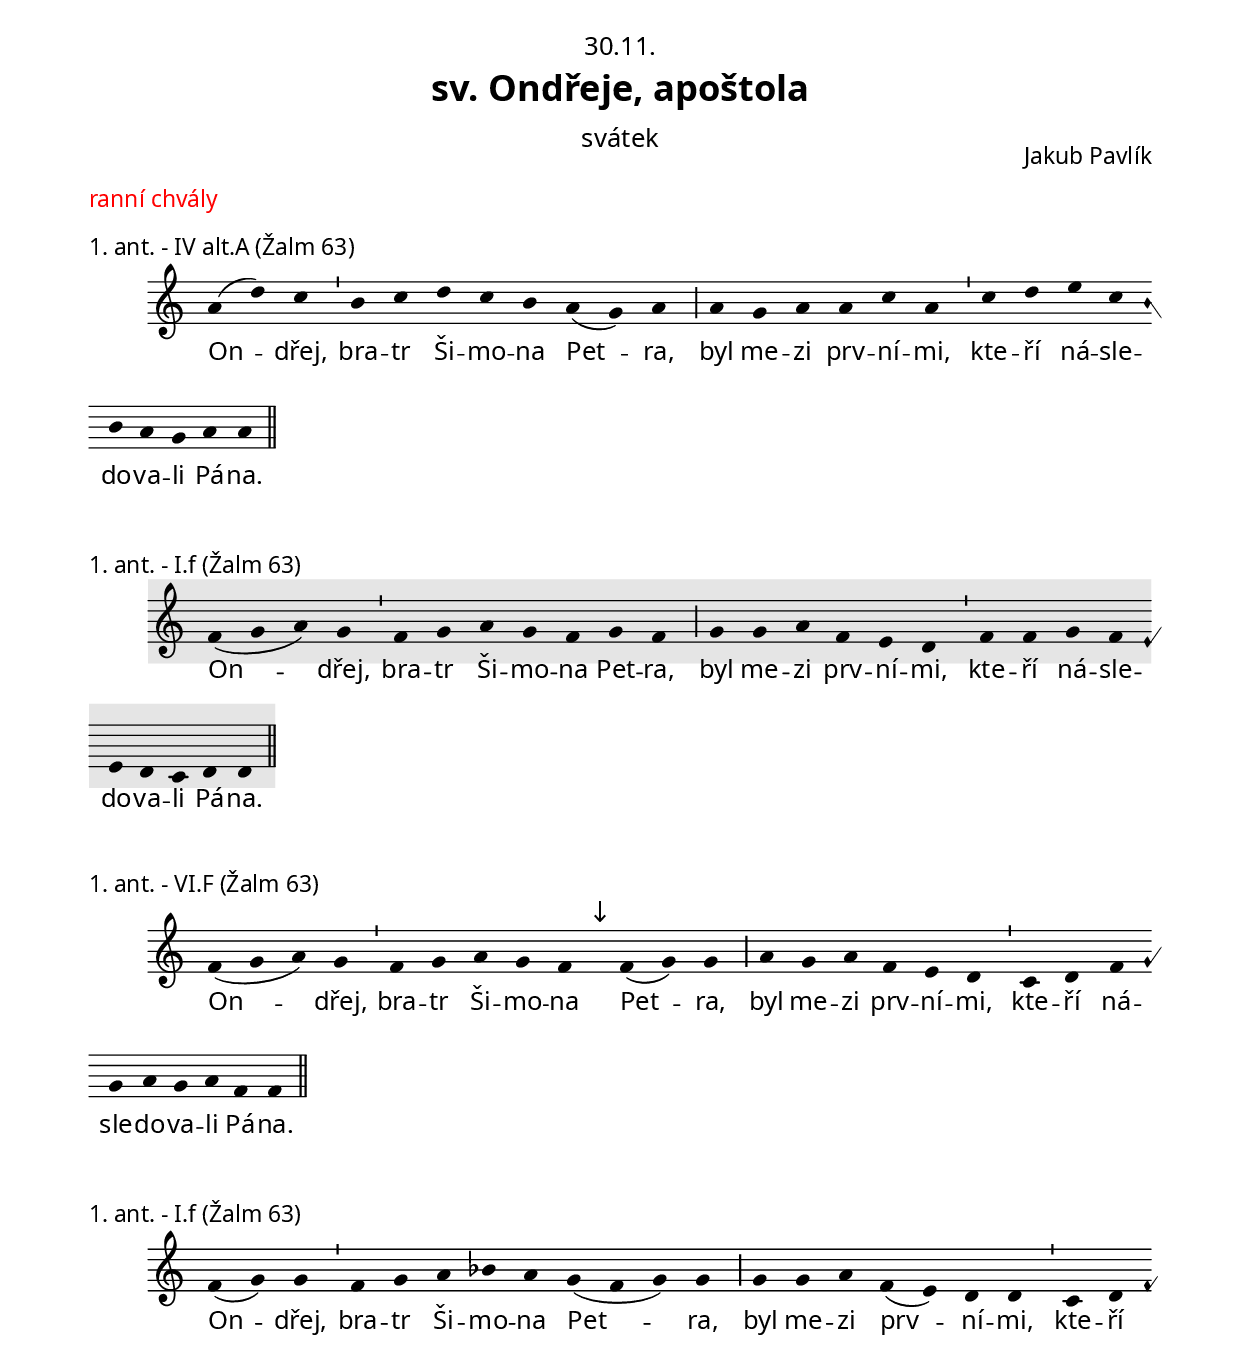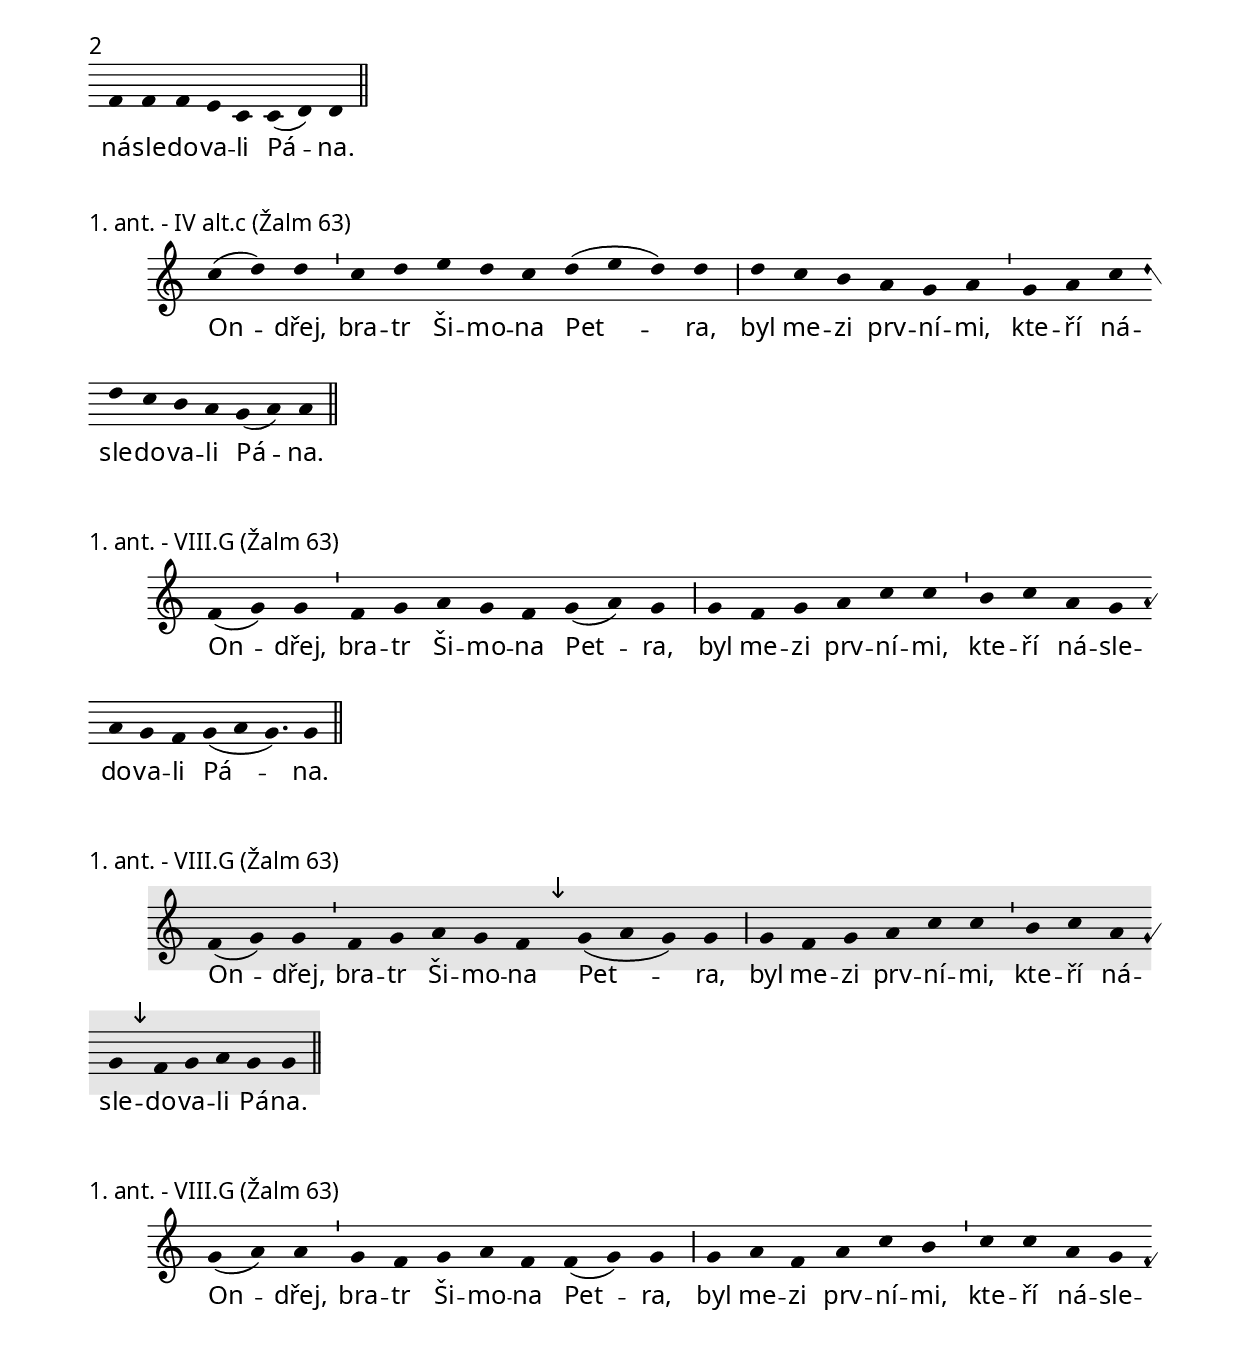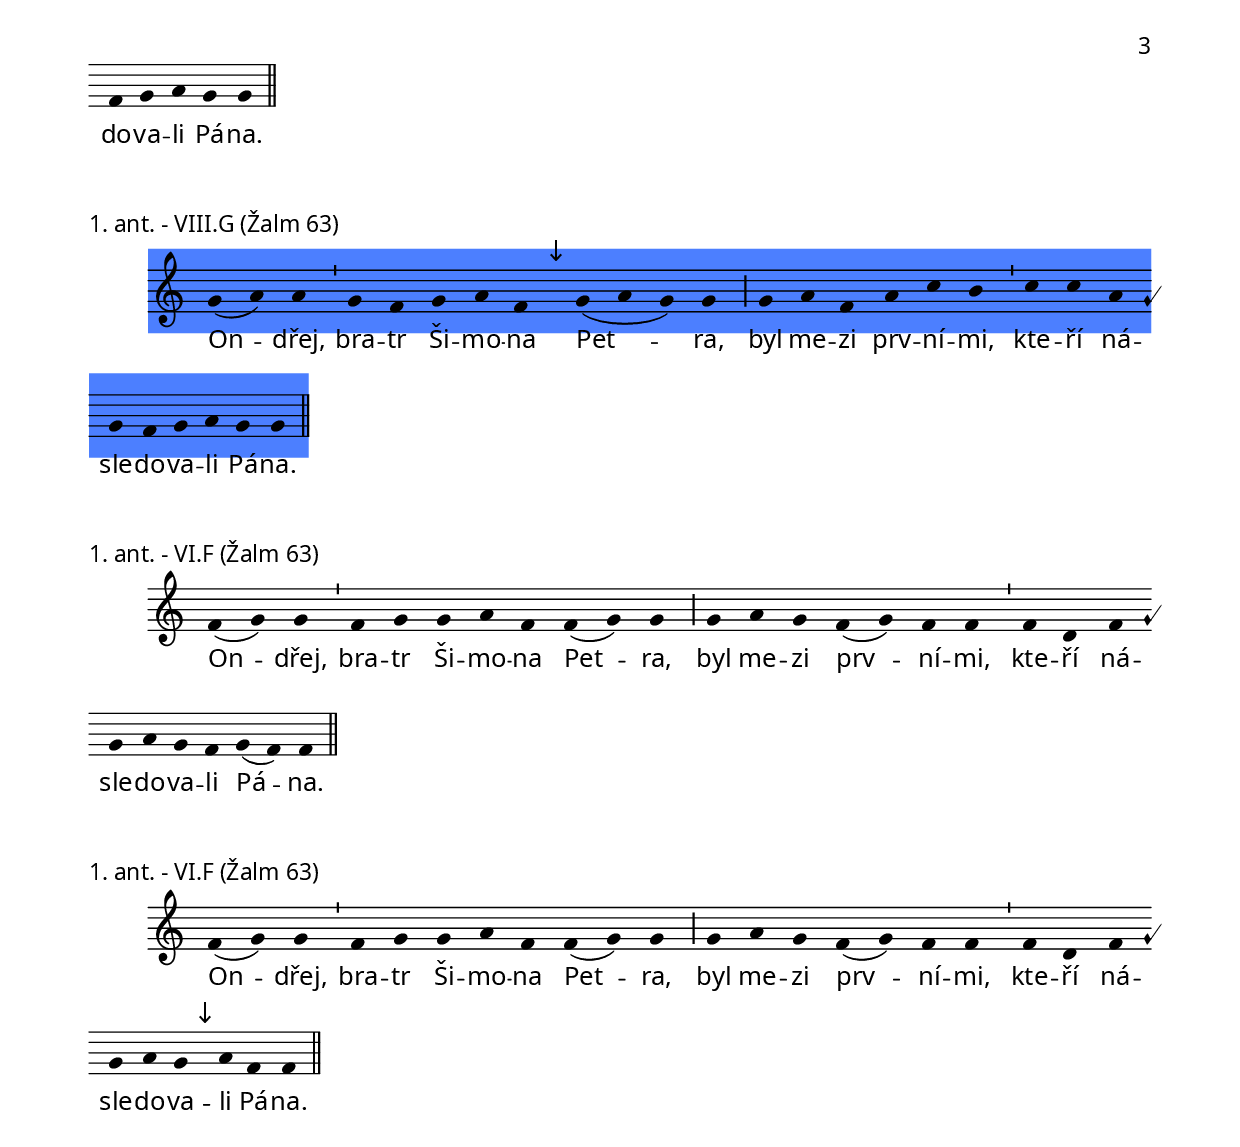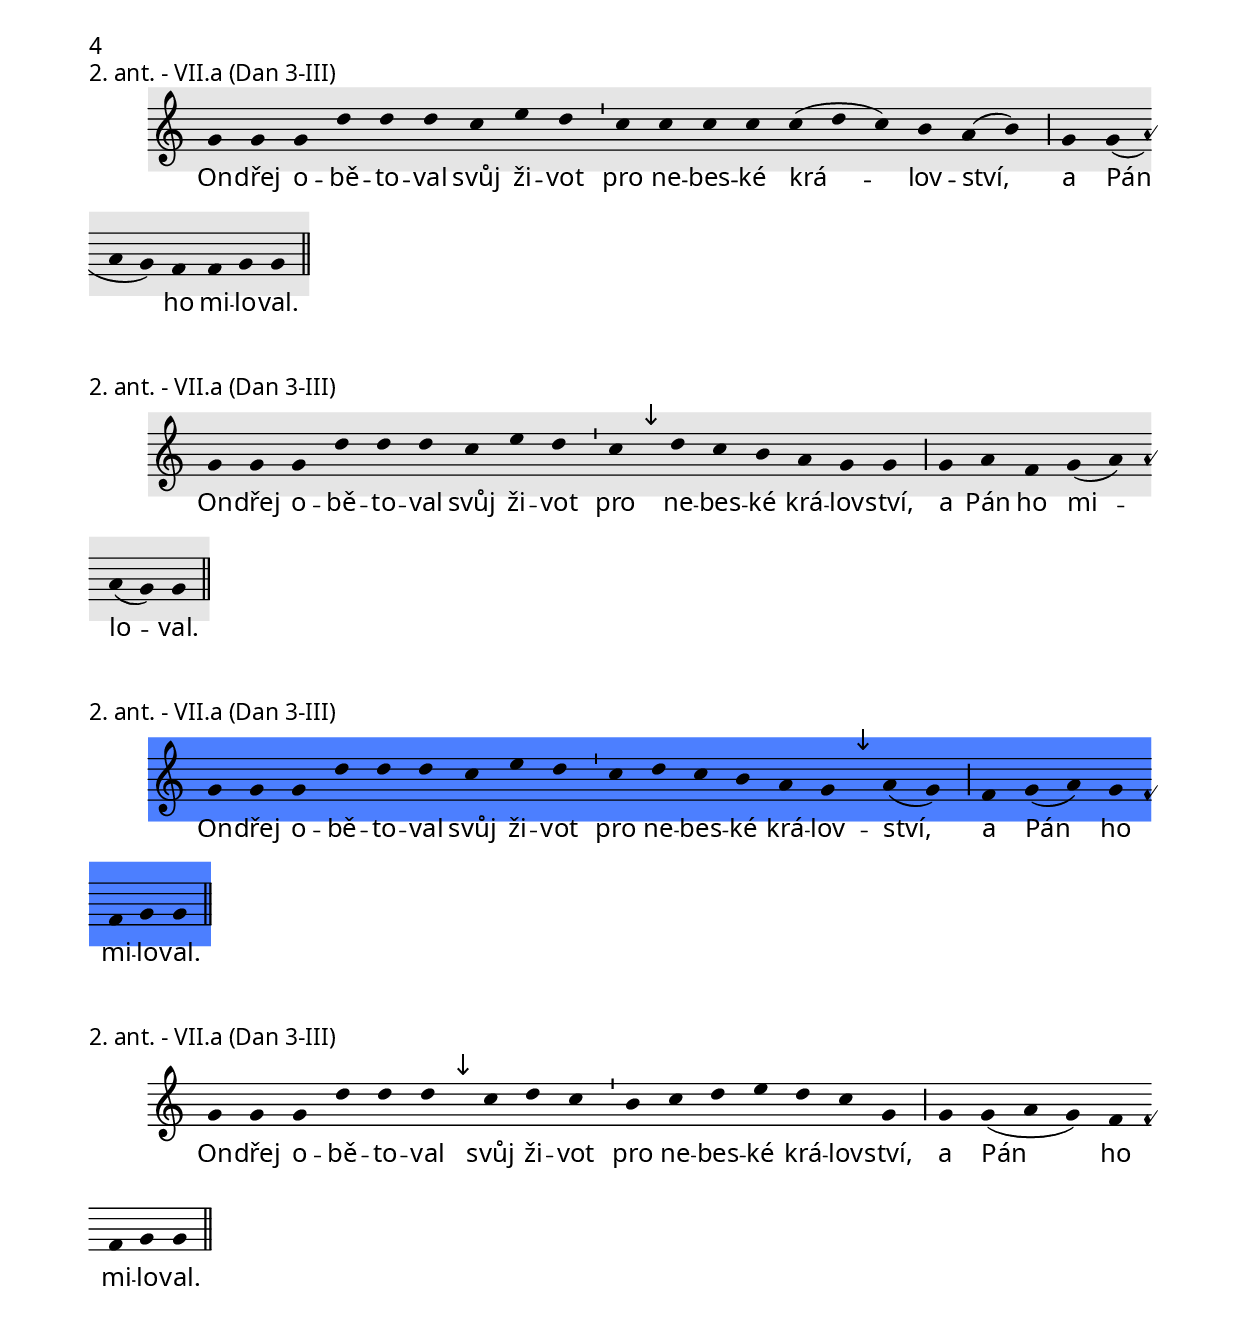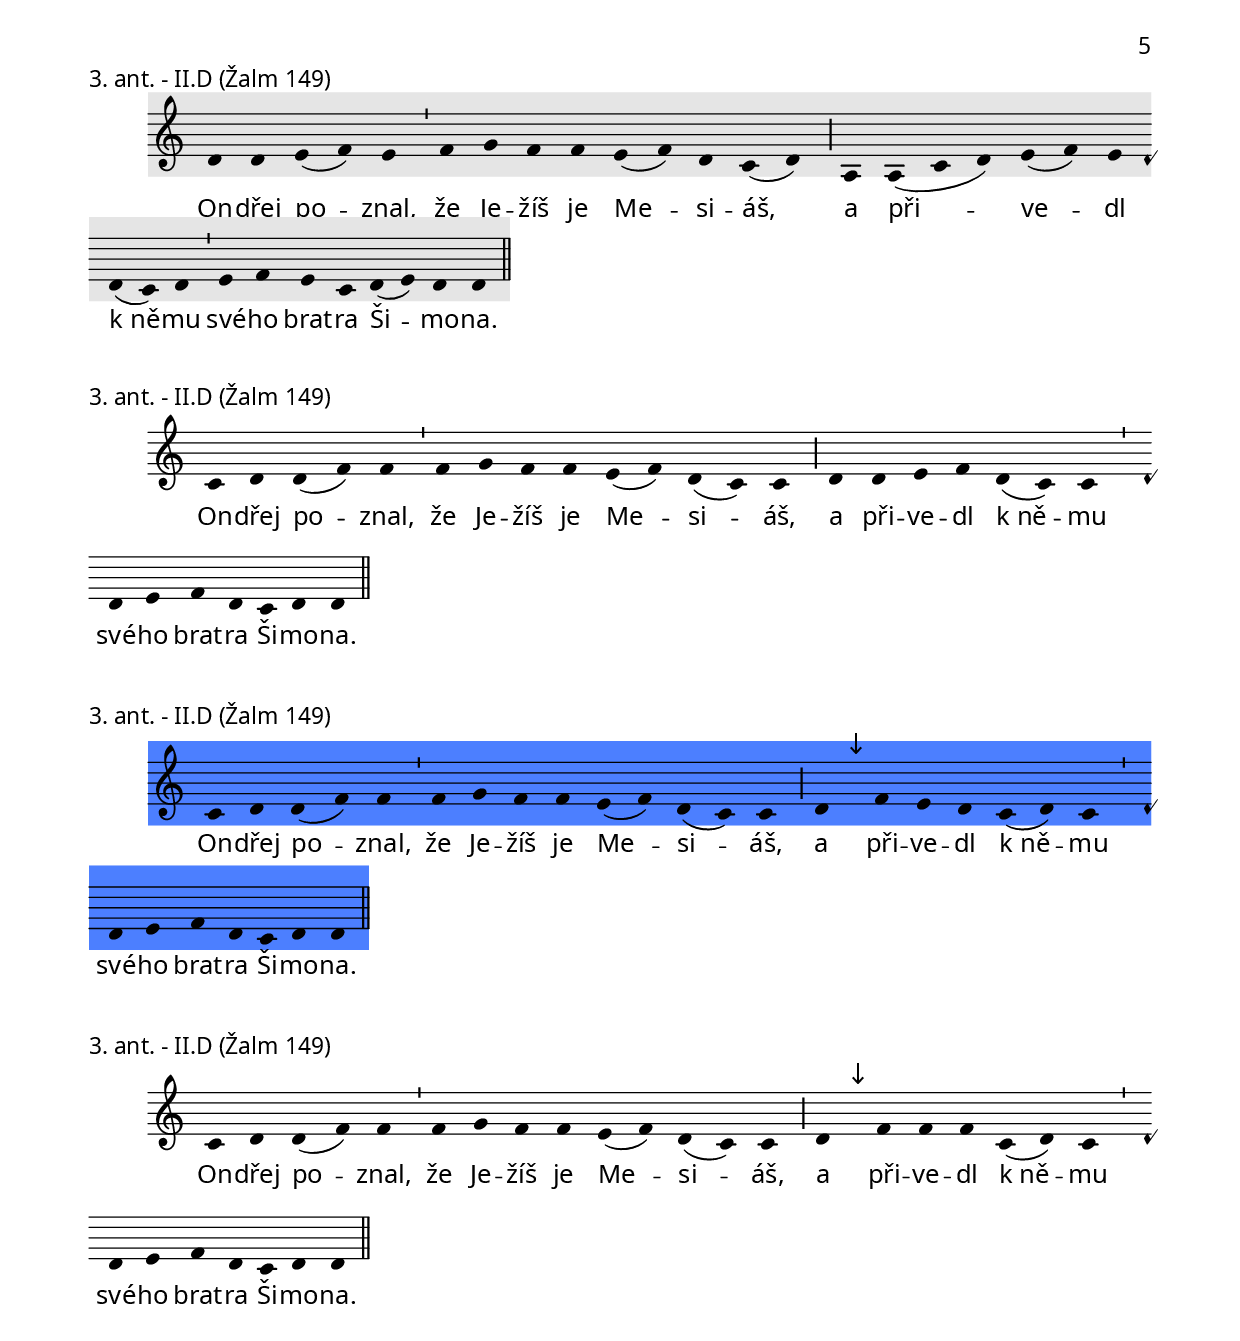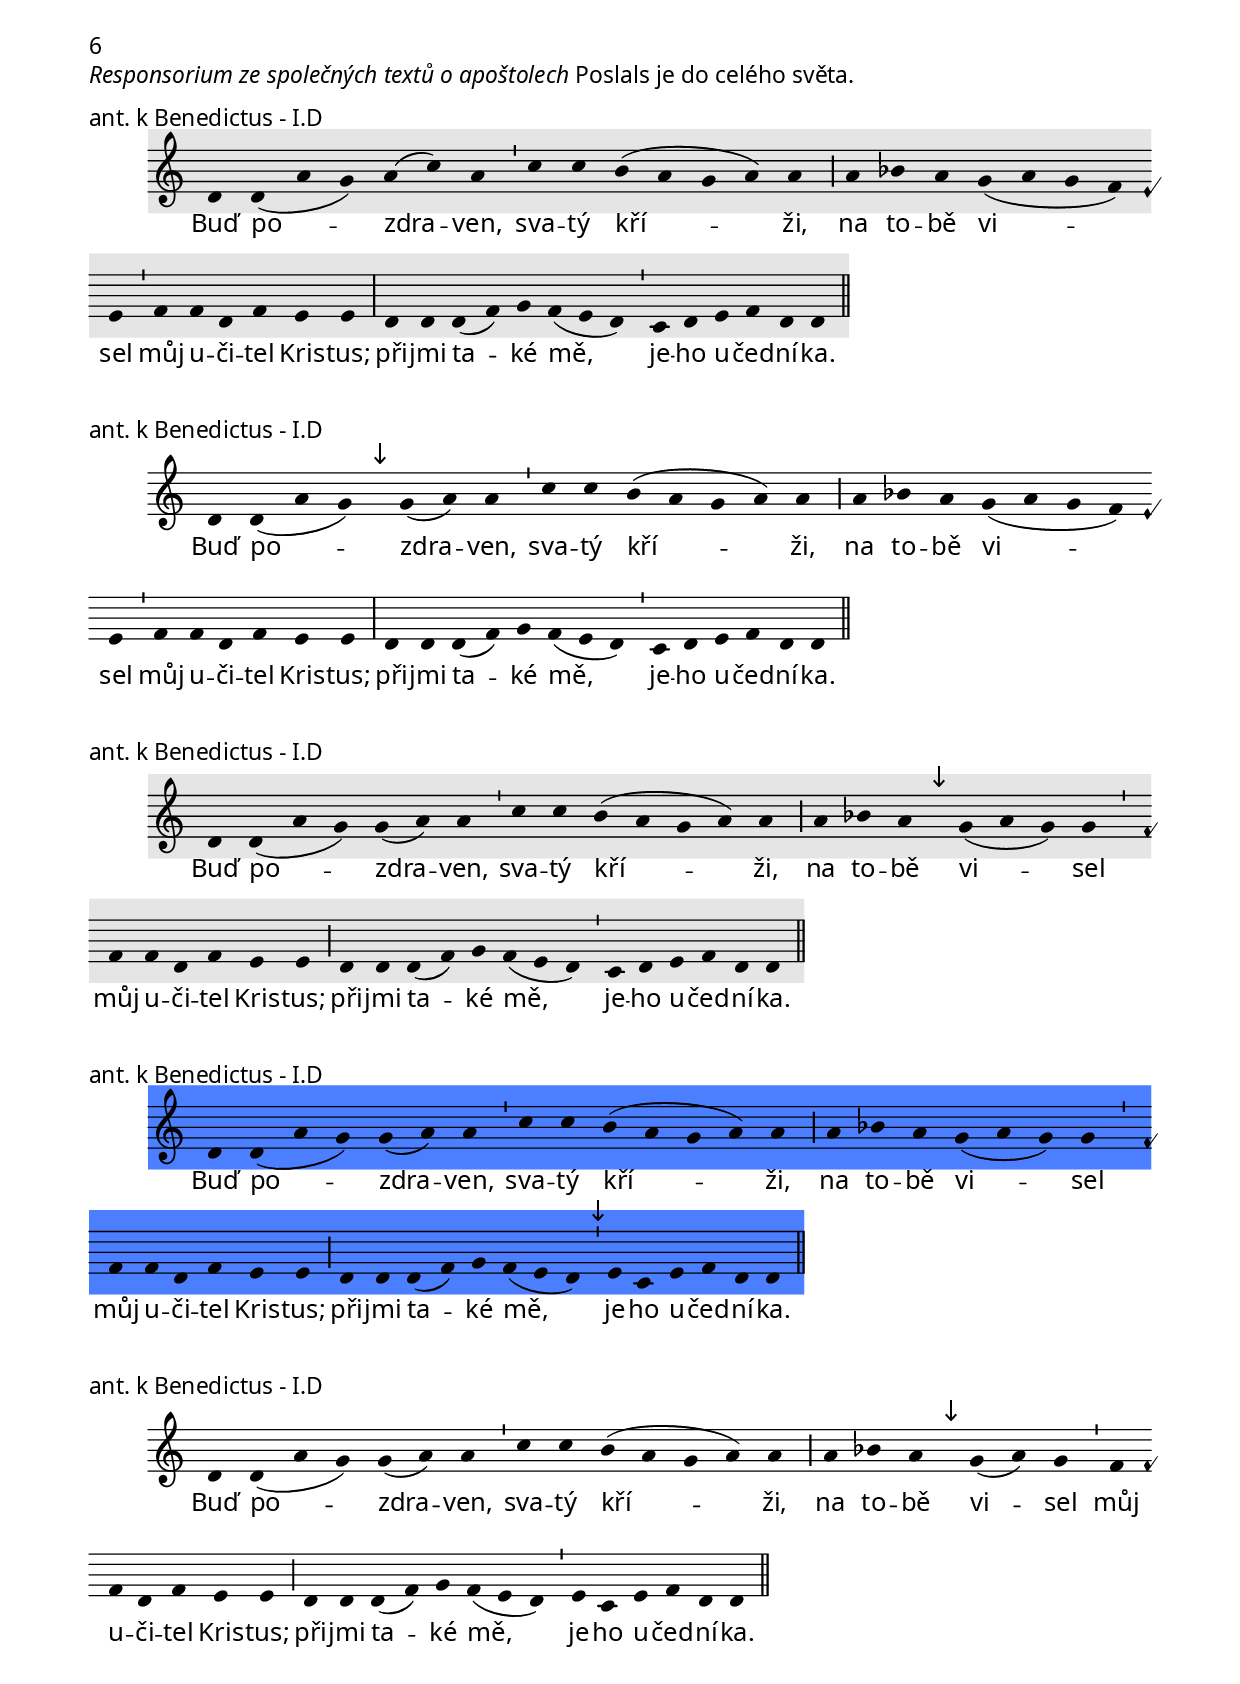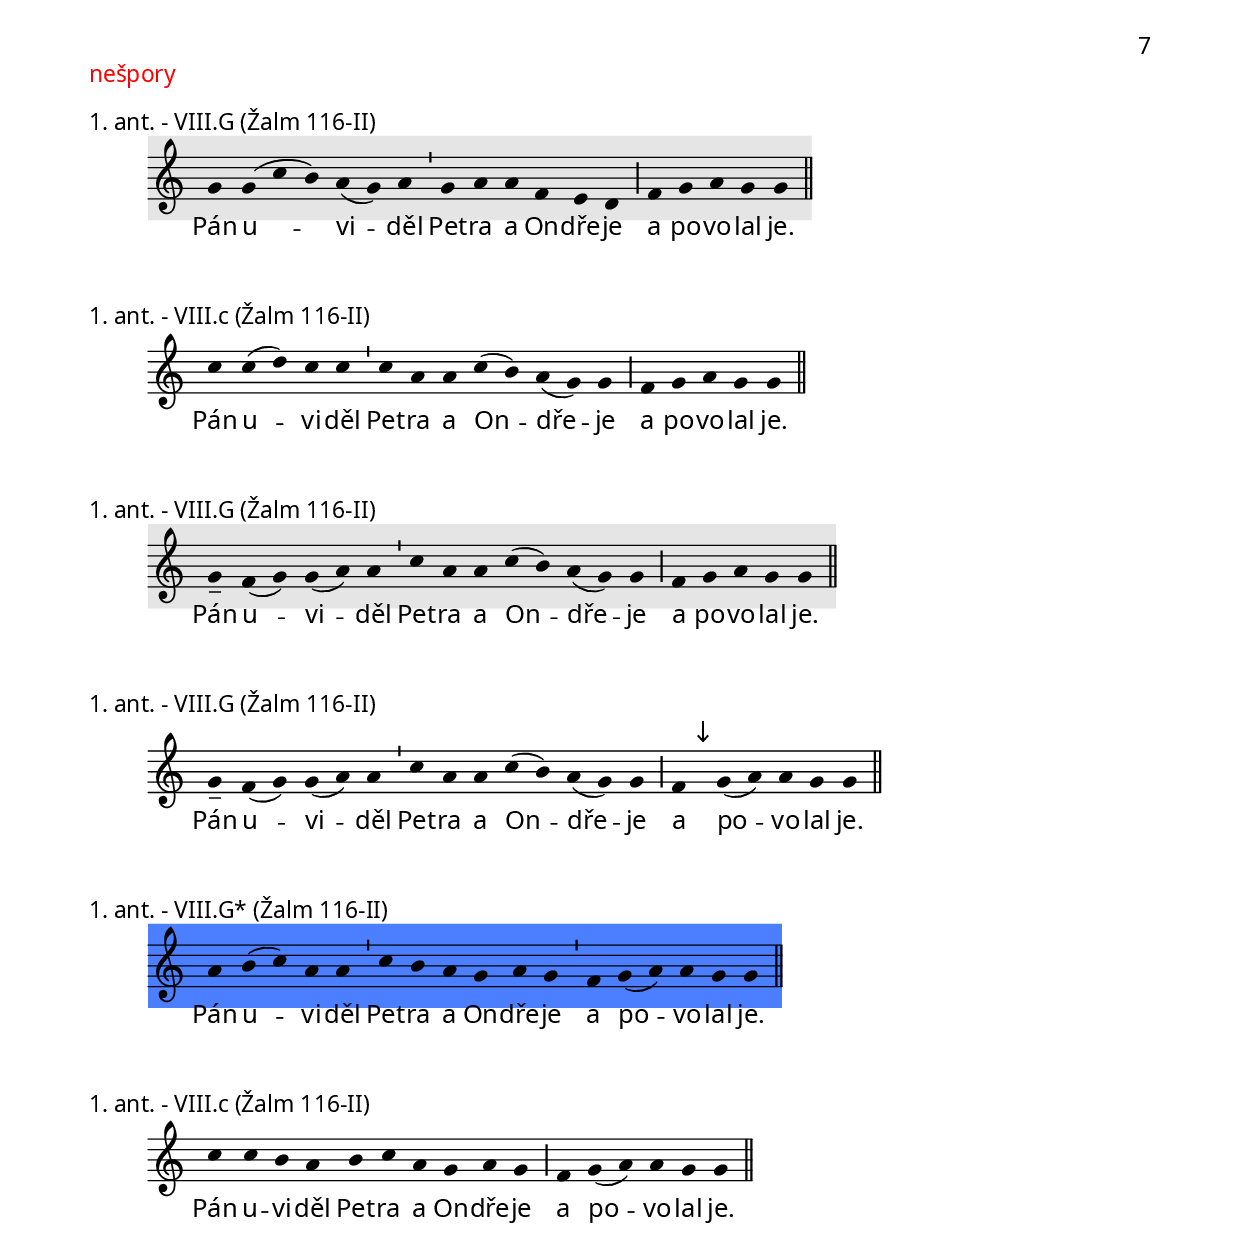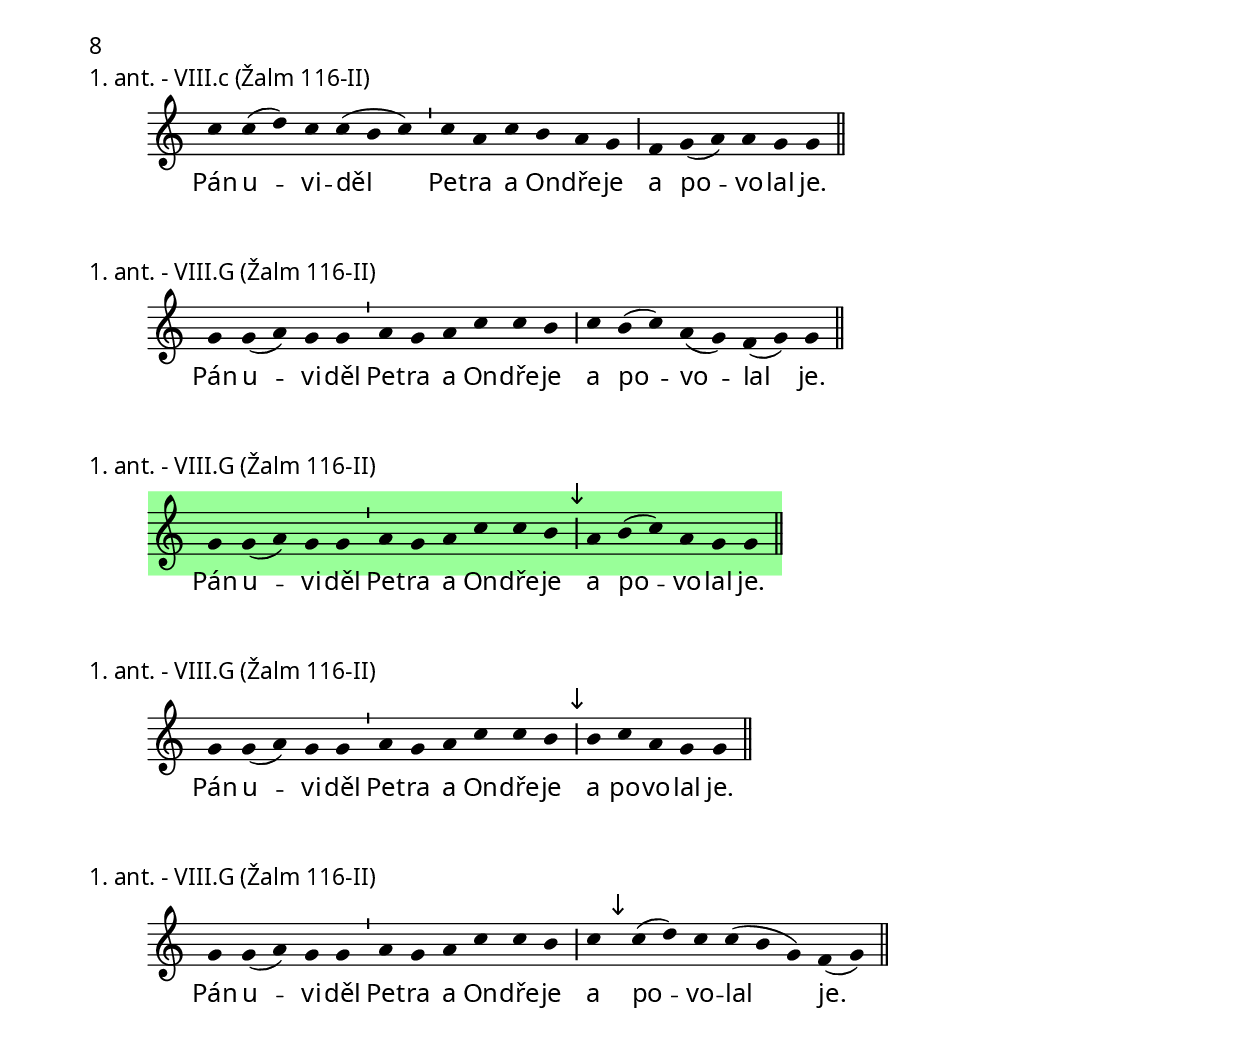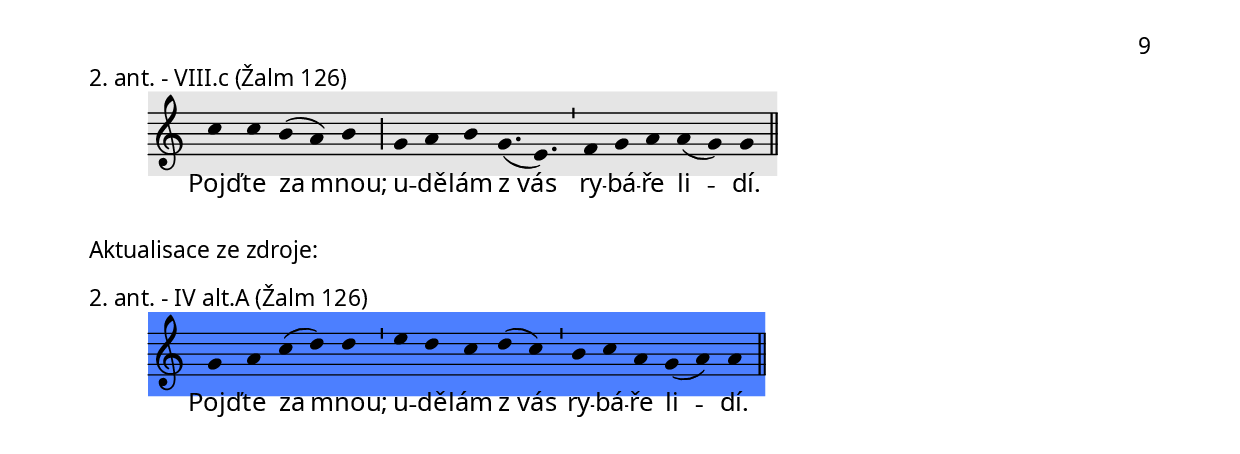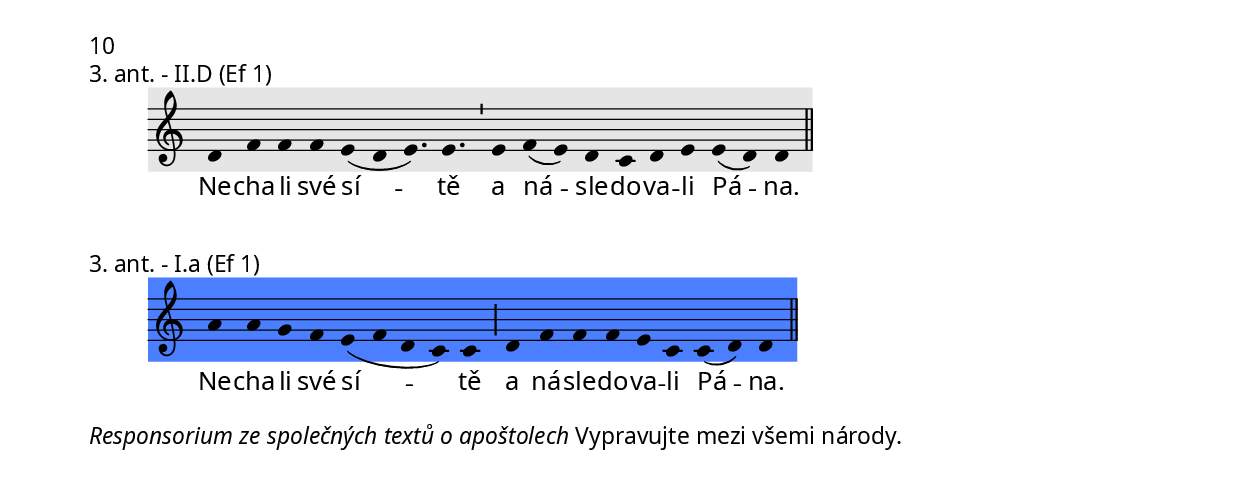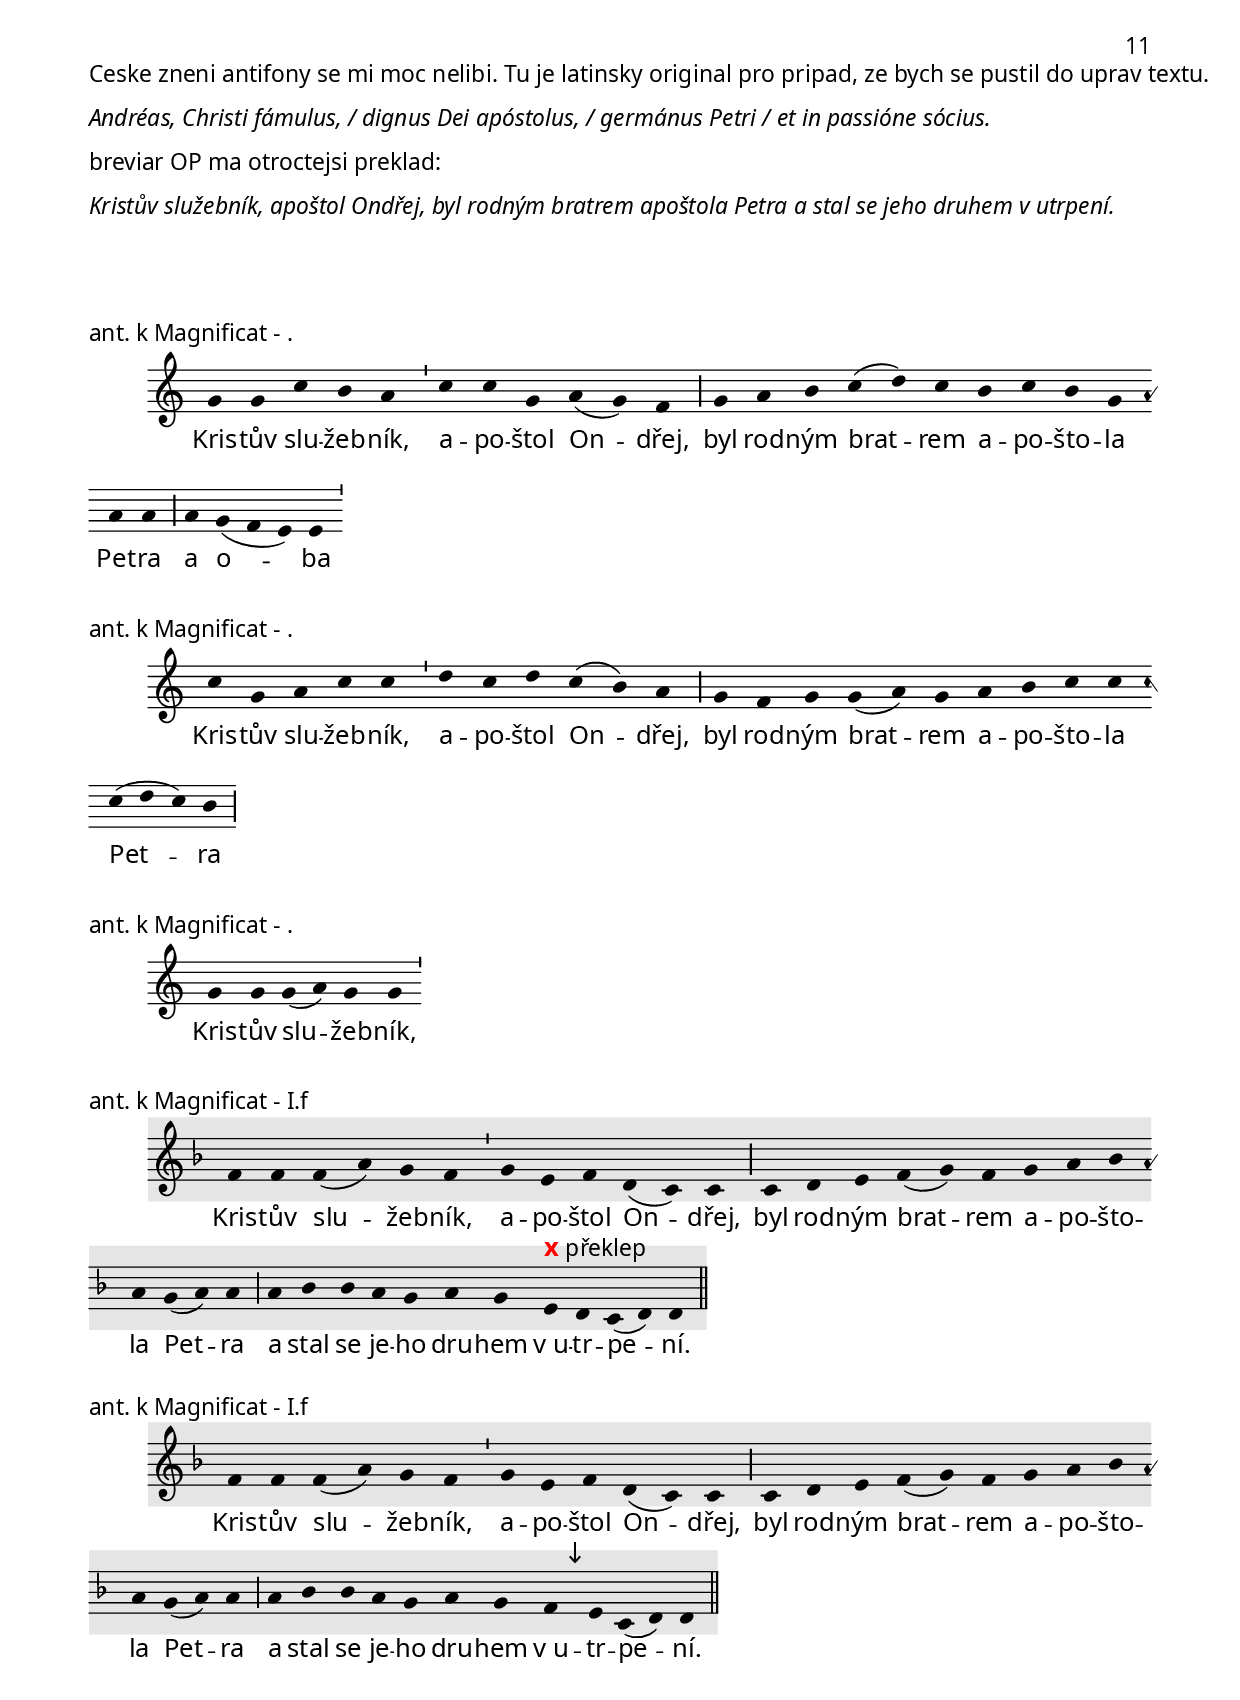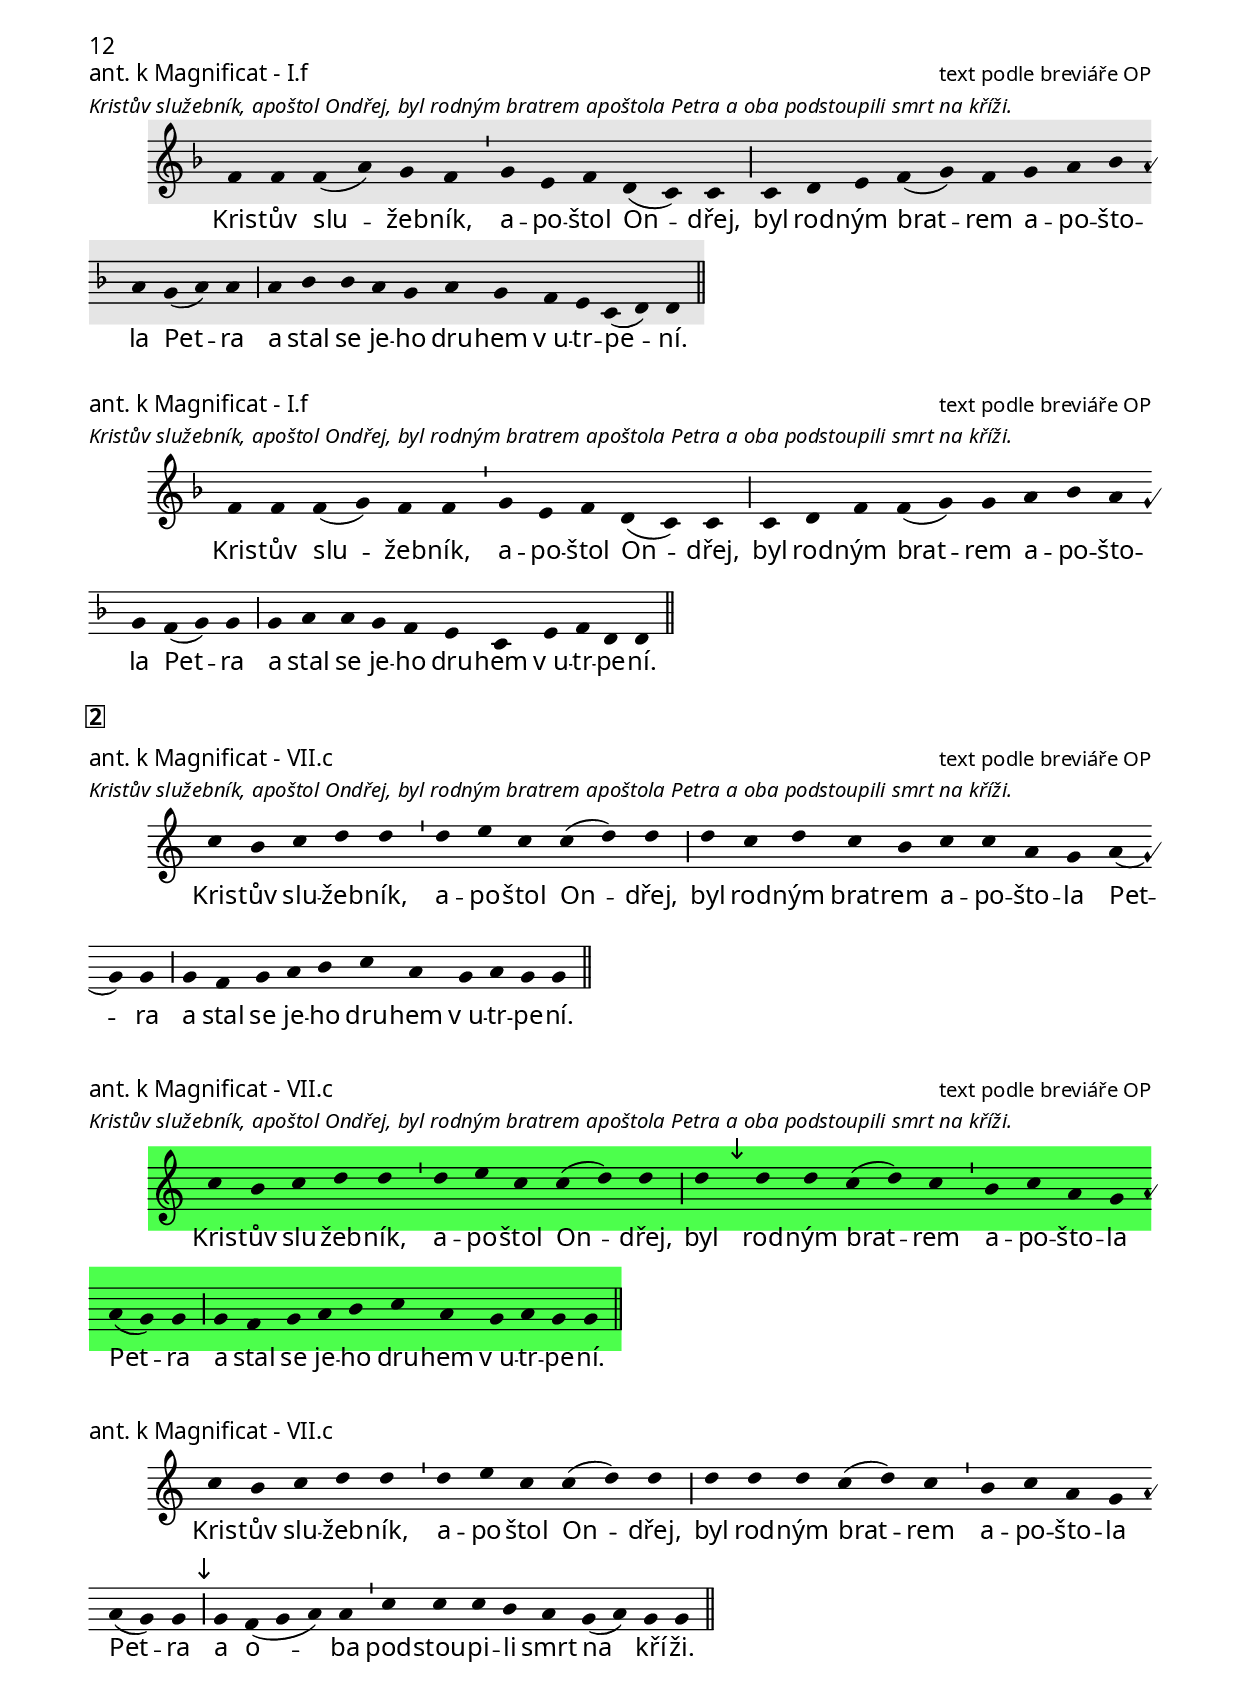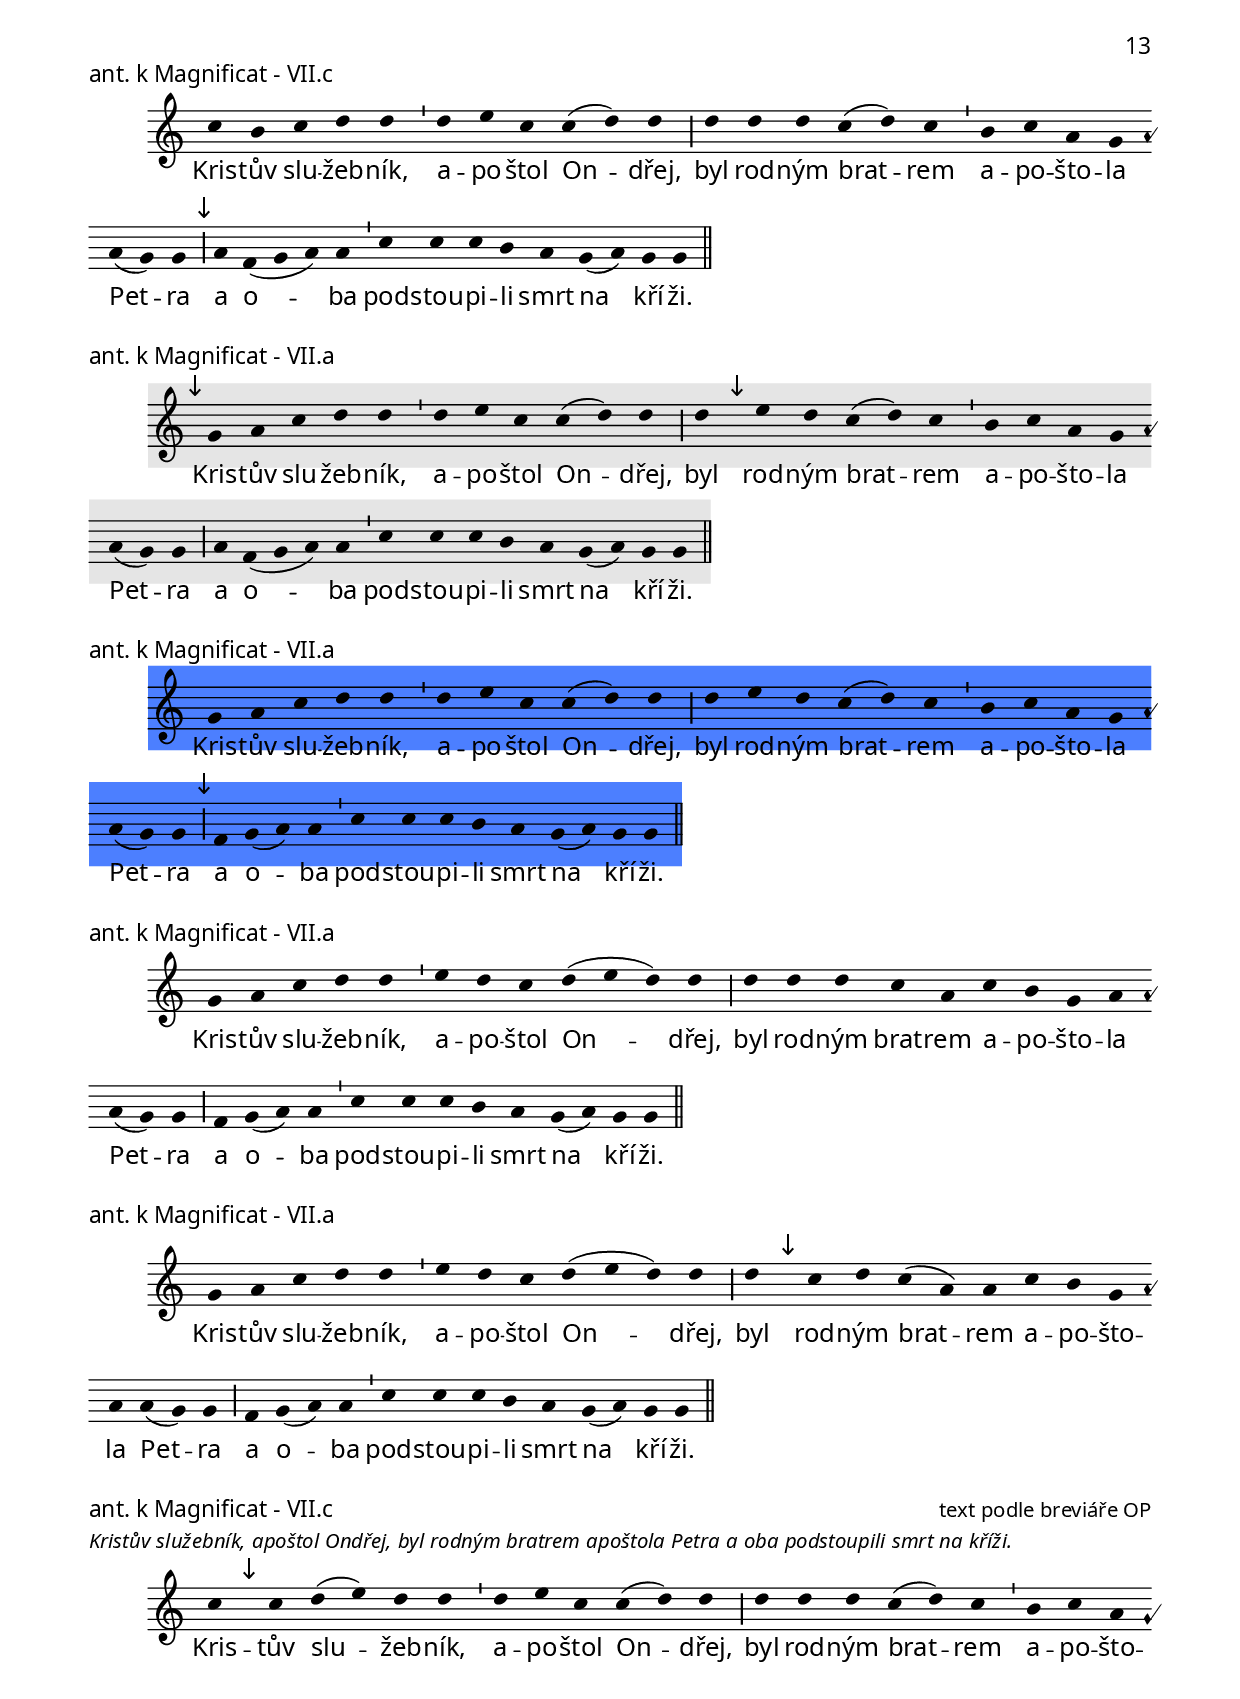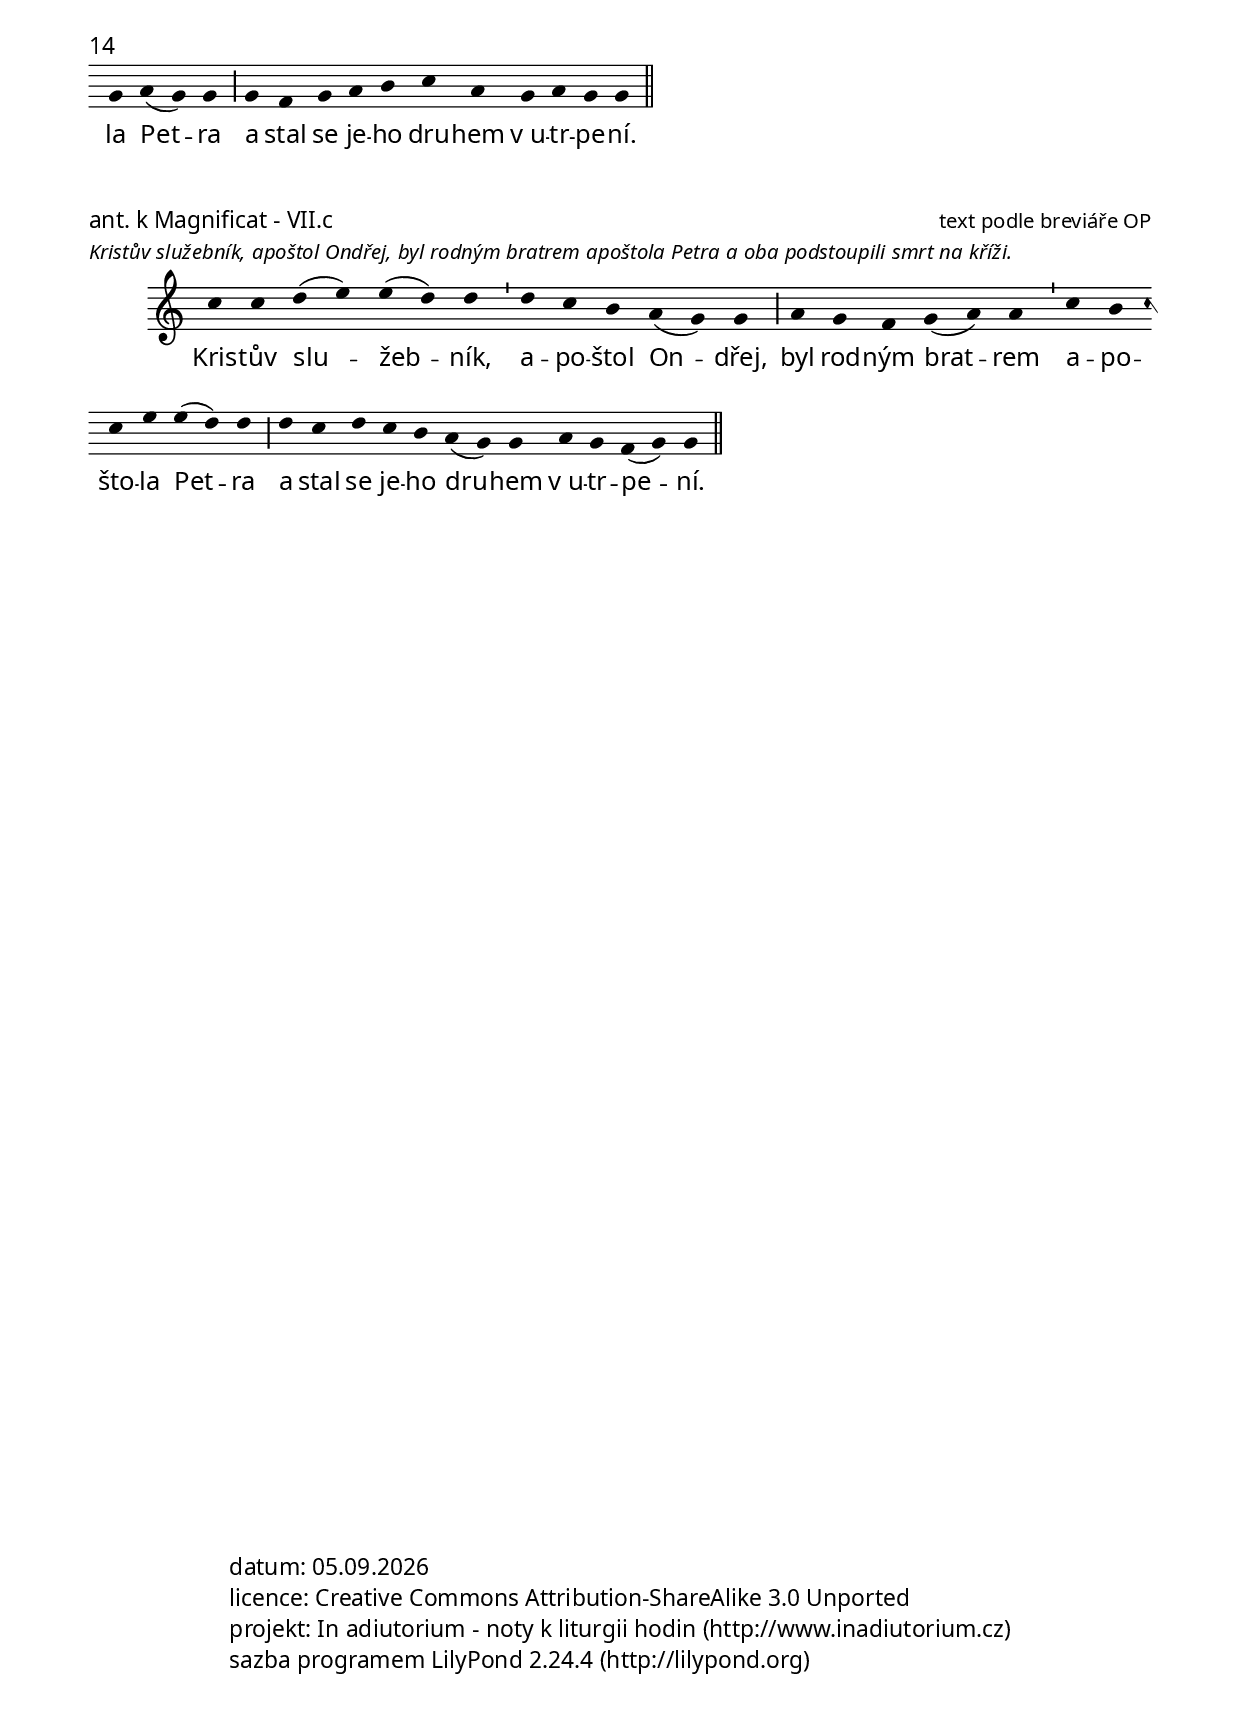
\version "2.16.0"

\include "../spolecne.ly"
\include "../dilyresponsorii.ly"

\header {
  title = \markup\titleSvatek
            "sv. Ondřeje, apoštola"
            svátek
            30.11.
  composer = "Jakub Pavlík"
}

\markup {\nadpisHodinka {"ranní chvály"}}

\score {
  \relative c'' {
    \choralniRezim
    a4( d) c \barMin b c d c b a( g) a \barMaior
    a g a a c a \barMin
    c d e c b a g a a \barFinalis
  }
  \addlyrics {
    On -- dřej, bra -- tr Ši -- mo -- na Pet -- ra,
    byl me -- zi prv -- ní -- mi,
    kte -- ří ná -- sle -- do -- va -- li Pá -- na.
  }
  \header {
    quid = "1. ant."
    modus = "IV alt"
    differentia = "A"
    psalmus = "Žalm 63"
    id = ""
    piece = \markup {\sestavTitulek}
  }
}

\score {
  \relative c' {
    \zvyraznovacSedy
    \choralniRezim
    f4( g a) g \barMin f g a g f g f \barMaior
    g g a f e d \barMin
    f f g f e d c d d \barFinalis
  }
  \addlyrics {
    On -- dřej, bra -- tr Ši -- mo -- na Pet -- ra,
    byl me -- zi prv -- ní -- mi,
    kte -- ří ná -- sle -- do -- va -- li Pá -- na.
  }
  \header {
    quid = "1. ant."
    modus = "I"
    differentia = "f"
    psalmus = "Žalm 63"
    id = ""
    piece = \markup {\sestavTitulek}
  }
}

\score {
  \relative c' {
    \choralniRezim
    f4( g a) g \barMin f g a g f \mark\sipka f( g) g \barMaior
    a g a f e d \barMin
    c d f g a g a f f \barFinalis
  }
  \addlyrics {
    On -- dřej, bra -- tr Ši -- mo -- na Pet -- ra,
    byl me -- zi prv -- ní -- mi,
    kte -- ří ná -- sle -- do -- va -- li Pá -- na.
  }
  \header {
    quid = "1. ant."
    modus = "VI"
    differentia = "F"
    psalmus = "Žalm 63"
    id = ""
    piece = \markup {\sestavTitulek}
  }
}

\score {
  \relative c' {
    \choralniRezim
    f4( g) g \barMin f g a bes a g( f g) g \barMaior
    g g a f( e) d d \barMin
    c d f f f e c c( d) d \barFinalis
  }
  \addlyrics {
    On -- dřej, bra -- tr Ši -- mo -- na Pet -- ra,
    byl me -- zi prv -- ní -- mi,
    kte -- ří ná -- sle -- do -- va -- li Pá -- na.
  }
  \header {
    quid = "1. ant."
    modus = "I"
    differentia = "f"
    psalmus = "Žalm 63"
    id = "rch-a1"
    piece = \markup {\sestavTitulek}
  }
}

\score {
  \relative c'' {
    \choralniRezim
    c4( d) d \barMin c d e d c d( e d) d \barMaior
    d c b a g a \barMin
    g a c d c b a g( a) a \barFinalis
  }
  \addlyrics {
    On -- dřej, bra -- tr Ši -- mo -- na Pet -- ra,
    byl me -- zi prv -- ní -- mi,
    kte -- ří ná -- sle -- do -- va -- li Pá -- na.
  }
  \header {
    quid = "1. ant."
    modus = "IV alt"
    differentia = "c"
    psalmus = "Žalm 63"
    id = "rch-a1"
    piece = \markup {\sestavTitulek}
  }
}

\score {
  \relative c' {
    \choralniRezim
    f4( g) g \barMin f g a g f g( a) g \barMaior
    g f g a c c \barMin
    b c a g a g f g( a g4.) g4 \barFinalis
  }
  \addlyrics {
    On -- dřej, bra -- tr Ši -- mo -- na Pet -- ra,
    byl me -- zi prv -- ní -- mi,
    kte -- ří ná -- sle -- do -- va -- li Pá -- na.
  }
  \header {
    quid = "1. ant."
    modus = "VIII"
    differentia = "G"
    psalmus = "Žalm 63"
    id = "rch-a1"
    piece = \markup {\sestavTitulek}
  }
}

\score {
  \relative c' {
    \zvyraznovacSedy
    \choralniRezim
    f4( g) g \barMin f g a g f \mark\sipka g( a g) g \barMaior
    g f g a c c \barMin
    b c a g \mark\sipka f g a g g \barFinalis
  }
  \addlyrics {
    On -- dřej, bra -- tr Ši -- mo -- na Pet -- ra,
    byl me -- zi prv -- ní -- mi,
    kte -- ří ná -- sle -- do -- va -- li Pá -- na.
  }
  \header {
    quid = "1. ant."
    modus = "VIII"
    differentia = "G"
    psalmus = "Žalm 63"
    id = "rch-a1"
    piece = \markup {\sestavTitulek}
  }
}

\score {
  \relative c'' {
    \choralniRezim
    g4( a) a \barMin g f g a f f( g) g \barMaior
    g a f a c b \barMin
    c c a g f g a g g \barFinalis
  }
  \addlyrics {
    On -- dřej, bra -- tr Ši -- mo -- na Pet -- ra,
    byl me -- zi prv -- ní -- mi,
    kte -- ří ná -- sle -- do -- va -- li Pá -- na.
  }
  \header {
    quid = "1. ant."
    modus = "VIII"
    differentia = "G"
    psalmus = "Žalm 63"
    id = "rch-a1"
    piece = \markup {\sestavTitulek}
  }
}

\score {
  \relative c'' {
    \zvyraznovacModry
    \choralniRezim
    g4( a) a \barMin g f g a f \mark\sipka g( a g) g \barMaior
    g a f a c b \barMin
    c c a g f g a g g \barFinalis
  }
  \addlyrics {
    On -- dřej, bra -- tr Ši -- mo -- na Pet -- ra,
    byl me -- zi prv -- ní -- mi,
    kte -- ří ná -- sle -- do -- va -- li Pá -- na.
  }
  \header {
    quid = "1. ant."
    modus = "VIII"
    differentia = "G"
    psalmus = "Žalm 63"
    id = "rch-a1"
    piece = \markup {\sestavTitulek}
  }
}

\score {
  \relative c' {
    \choralniRezim
    f4( g) g \barMin f g g a f f( g) g \barMaior
    g a g f( g) f f \barMin
    f d f g a g f g( f) f \barFinalis
  }
  \addlyrics {
    On -- dřej, bra -- tr Ši -- mo -- na Pet -- ra,
    byl me -- zi prv -- ní -- mi,
    kte -- ří ná -- sle -- do -- va -- li Pá -- na.
  }
  \header {
    quid = "1. ant."
    modus = "VI"
    differentia = "F"
    psalmus = "Žalm 63"
    id = "rch-a1"
    piece = \markup {\sestavTitulek}
  }
}

\score {
  \relative c' {
    \choralniRezim
    f4( g) g \barMin f g g a f f( g) g \barMaior
    g a g f( g) f f \barMin
    f d f g a g \mark\sipka a f f \barFinalis
  }
  \addlyrics {
    On -- dřej, bra -- tr Ši -- mo -- na Pet -- ra,
    byl me -- zi prv -- ní -- mi,
    kte -- ří ná -- sle -- do -- va -- li Pá -- na.
  }
  \header {
    quid = "1. ant."
    modus = "VI"
    differentia = "F"
    psalmus = "Žalm 63"
    id = "rch-a1"
    piece = \markup {\sestavTitulek}
  }
}

\pageBreak

\score {
  \relative c'' {
    \zvyraznovacSedy
    \choralniRezim
    g4 g g d' d d c e d \barMin
    c c c c c( d c) b a( b) \barMaior
    g g( a g) f f g g \barFinalis
  }
  \addlyrics {
    On -- dřej o -- bě -- to -- val svůj ži -- vot
    pro ne -- bes -- ké krá -- lov -- ství,
    a Pán ho mi -- lo -- val.
  }
  \header {
    quid = "2. ant."
    modus = "VII"
    differentia = "a"
    psalmus = "Dan 3-III"
    id = ""
    piece = \markup {\sestavTitulek}
  }
}

\score {
  \relative c'' {
    \zvyraznovacSedy
    \choralniRezim
    g4 g g d' d d c e d \barMin
    c \mark\sipka d c b a g g  \barMaior
    g a f g( a) a( g) g \barFinalis
  }
  \addlyrics {
    On -- dřej o -- bě -- to -- val svůj ži -- vot
    pro ne -- bes -- ké krá -- lov -- ství,
    a Pán ho mi -- lo -- val.
  }
  \header {
    quid = "2. ant."
    modus = "VII"
    differentia = "a"
    psalmus = "Dan 3-III"
    id = "rch-a2"
    piece = \markup {\sestavTitulek}
  }
}

\score {
  \relative c'' {
    \zvyraznovacModry
    \choralniRezim
    g4 g g d' d d c e d \barMin
    c d c b a g \mark\sipka a( g) \barMaior
    f g( a) g f g g \barFinalis
  }
  \addlyrics {
    On -- dřej o -- bě -- to -- val svůj ži -- vot
    pro ne -- bes -- ké krá -- lov -- ství,
    a Pán ho mi -- lo -- val.
  }
  \header {
    quid = "2. ant."
    modus = "VII"
    differentia = "a"
    psalmus = "Dan 3-III"
    id = "rch-a2"
    piece = \markup {\sestavTitulek}
  }
}

\score {
  \relative c'' {
    \choralniRezim
    g4 g g d' d d \mark\sipka c d c \barMin
    b c d e d c g \barMaior
    g g( a g) f f g g \barFinalis
  }
  \addlyrics {
    On -- dřej o -- bě -- to -- val svůj ži -- vot
    pro ne -- bes -- ké krá -- lov -- ství,
    a Pán ho mi -- lo -- val.
  }
  \header {
    quid = "2. ant."
    modus = "VII"
    differentia = "a"
    psalmus = "Dan 3-III"
    id = ""
    piece = \markup {\sestavTitulek}
  }
}

\pageBreak

\score {
  \relative c' {
    \zvyraznovacSedy
    \choralniRezim
    d4 d e( f) e \barMin f g f f e( f) d c( d) \barMaior
    a a( c d) e( f) e d( c) d \barMin e f e c d( e) d d \barFinalis
  }
  \addlyrics {
    On -- dřej po -- znal, že Je -- žíš je Me -- si -- áš,
    a při -- ve -- dl k_ně -- mu své -- ho brat -- ra Ši -- mo -- na.
  }
  \header {
    quid = "3. ant."
    modus = "II"
    differentia = "D"
    psalmus = "Žalm 149"
    id = ""
    piece = \markup {\sestavTitulek}
  }
}

\score {
  \relative c' {
    \choralniRezim
    c4 d d( f) f \barMin f g f f e( f) d( c) c \barMaior
    d d e f d( c) c \barMin d e f d c d d \barFinalis
  }
  \addlyrics {
    On -- dřej po -- znal, že Je -- žíš je Me -- si -- áš,
    a při -- ve -- dl k_ně -- mu své -- ho brat -- ra Ši -- mo -- na.
  }
  \header {
    quid = "3. ant."
    modus = "II"
    differentia = "D"
    psalmus = "Žalm 149"
    id = ""
    piece = \markup {\sestavTitulek}
  }
}

\score {
  \relative c' {
    \zvyraznovacModry
    \choralniRezim
    c4 d d( f) f \barMin f g f f e( f) d( c) c \barMaior
    d \mark\sipka f e d c( d) c \barMin d e f d c d d \barFinalis
  }
  \addlyrics {
    On -- dřej po -- znal, že Je -- žíš je Me -- si -- áš,
    a při -- ve -- dl k_ně -- mu své -- ho brat -- ra Ši -- mo -- na.
  }
  \header {
    quid = "3. ant."
    modus = "II"
    differentia = "D"
    psalmus = "Žalm 149"
    id = "rch-a3"
    piece = \markup {\sestavTitulek}
  }
}

\score {
  \relative c' {
    \choralniRezim
    c4 d d( f) f \barMin f g f f e( f) d( c) c \barMaior
    d \mark\sipka f f f c( d) c \barMin d e f d c d d \barFinalis
  }
  \addlyrics {
    On -- dřej po -- znal, že Je -- žíš je Me -- si -- áš,
    a při -- ve -- dl k_ně -- mu své -- ho brat -- ra Ši -- mo -- na.
  }
  \header {
    quid = "3. ant."
    modus = "II"
    differentia = "D"
    psalmus = "Žalm 149"
    id = "rch-a3"
    piece = \markup {\sestavTitulek}
  }
}

\pageBreak

\markup\justify\italic{
  Responsorium ze společných textů o apoštolech \upright{Poslals je do celého světa.}
}

\score {
  \relative c' {
    \zvyraznovacSedy
    \choralniRezim
    d4 d( a' g) a( c) a \barMin c c b( a g a) a \barMaior
    a bes a g( a g f) e \barMin f f d f e e \barMax
    d d d( f) g f( e d) \barMin c d e f d d \barFinalis
  }
  \addlyrics {
    Buď po -- zdra -- ven, sva -- tý kří -- ži,
    na to -- bě vi -- sel můj u -- či -- tel Kris -- tus;
    při -- jmi ta -- ké mě, je -- ho u -- čed -- ní -- ka.
  }
  \header {
    quid = "ant. k Benedictus"
    modus = "I"
    differentia = "D"
    psalmus = ""
    id = "rch-aben"
    piece = \markup {\sestavTitulekBezZalmu}
  }
}

\score {
  \relative c' {
    \choralniRezim
    d4 d( a' g) \mark\sipka g( a) a \barMin c c b( a g a) a \barMaior
    a bes a g( a g f) e \barMin f f d f e e \barMax
    d d d( f) g f( e d) \barMin c d e f d d \barFinalis
  }
  \addlyrics {
    Buď po -- zdra -- ven, sva -- tý kří -- ži,
    na to -- bě vi -- sel můj u -- či -- tel Kris -- tus;
    při -- jmi ta -- ké mě, je -- ho u -- čed -- ní -- ka.
  }
  \header {
    quid = "ant. k Benedictus"
    modus = "I"
    differentia = "D"
    psalmus = ""
    id = "rch-aben"
    piece = \markup {\sestavTitulekBezZalmu}
  }
}

\score {
  \relative c' {
    \zvyraznovacSedy
    \choralniRezim
    d4 d( a' g) g( a) a \barMin c c b( a g a) a \barMaior
    a bes a \mark\sipka g( a g) g \barMin f f d f e e \barMaior
    d d d( f) g f( e d) \barMin c d e f d d \barFinalis
  }
  \addlyrics {
    Buď po -- zdra -- ven, sva -- tý kří -- ži,
    na to -- bě vi -- sel můj u -- či -- tel Kris -- tus;
    při -- jmi ta -- ké mě, je -- ho u -- čed -- ní -- ka.
  }
  \header {
    quid = "ant. k Benedictus"
    modus = "I"
    differentia = "D"
    psalmus = ""
    id = "rch-aben"
    piece = \markup {\sestavTitulekBezZalmu}
  }
}

\score {
  \relative c' {
    \zvyraznovacModry
    \choralniRezim
    d4 d( a' g) g( a) a \barMin c c b( a g a) a \barMaior
    a bes a g( a g) g \barMin f f d f e e \barMaior
    d d d( f) g f( e d) \barMin \mark\sipka e c e f d d \barFinalis
  }
  \addlyrics {
    Buď po -- zdra -- ven, sva -- tý kří -- ži,
    na to -- bě vi -- sel můj u -- či -- tel Kris -- tus;
    při -- jmi ta -- ké mě, je -- ho u -- čed -- ní -- ka.
  }
  \header {
    quid = "ant. k Benedictus"
    modus = "I"
    differentia = "D"
    psalmus = ""
    id = "rch-aben"
    piece = \markup {\sestavTitulekBezZalmu}
  }
}

\score {
  \relative c' {
    \choralniRezim
    d4 d( a' g) g( a) a \barMin c c b( a g a) a \barMaior
    a bes a \mark\sipka g( a) g \barMin f f d f e e \barMaior
    d d d( f) g f( e d) \barMin e c e f d d \barFinalis
  }
  \addlyrics {
    Buď po -- zdra -- ven, sva -- tý kří -- ži,
    na to -- bě vi -- sel můj u -- či -- tel Kris -- tus;
    při -- jmi ta -- ké mě, je -- ho u -- čed -- ní -- ka.
  }
  \header {
    quid = "ant. k Benedictus"
    modus = "I"
    differentia = "D"
    psalmus = ""
    id = "rch-aben"
    piece = \markup {\sestavTitulekBezZalmu}
  }
}

\pageBreak

\markup {\nadpisHodinka {"nešpory"}}

\score {
  \relative c'' {
    \zvyraznovacSedy
    \choralniRezim
    g g( c b) a( g) a \barMin g a a f e d \barMaior
    f g a g g \barFinalis
  }
  \addlyrics {
    Pán u -- vi -- děl Pet -- ra a On -- dře -- je
    a po -- vo -- lal je.
  }
  \header {
    quid = "1. ant."
    modus = "VIII"
    differentia = "G"
    psalmus = "Žalm 116-II"
    id = ""
    piece = \markup {\sestavTitulek}
  }
}

\score {
  \relative c'' {
    \choralniRezim
    c4 c( d) c c \barMin c a a c( b) a( g) g \barMaior
    f g a g g \barFinalis
  }
  \addlyrics {
    Pán u -- vi -- děl Pet -- ra a On -- dře -- je
    a po -- vo -- lal je.
  }
  \header {
    quid = "1. ant."
    modus = "VIII"
    differentia = "c"
    psalmus = "Žalm 116-II"
    id = "ne-a1"
    piece = \markup {\sestavTitulek}
  }
}

\score {
  \relative c'' {
    \zvyraznovacSedy
    \choralniRezim
    g4-- f( g) g( a) a \barMin c a a c( b) a( g) g \barMaior
    f g a g g \barFinalis
  }
  \addlyrics {
    Pán u -- vi -- děl Pet -- ra a On -- dře -- je
    a po -- vo -- lal je.
  }
  \header {
    quid = "1. ant."
    modus = "VIII"
    differentia = "G"
    psalmus = "Žalm 116-II"
    placet = "3 melodie _uviděl_ k textu moc nesedí"
    id = "ne-a1"
    piece = \markup {\sestavTitulek}
  }
}

\score {
  \relative c'' {
    \choralniRezim
    g4-- f( g) g( a) a \barMin c a a c( b) a( g) g \barMaior
    f \mark\sipka g( a) a g g \barFinalis
  }
  \addlyrics {
    Pán u -- vi -- děl Pet -- ra a On -- dře -- je
    a po -- vo -- lal je.
  }
  \header {
    quid = "1. ant."
    modus = "VIII"
    differentia = "G"
    psalmus = "Žalm 116-II"
    id = "ne-a1"
    piece = \markup {\sestavTitulek}
  }
}

\score {
  \relative c'' {
    \zvyraznovacModry
    \choralniRezim
    a4 b( c) a a \barMin c b a g a g \barMin
    f g( a) a g g \barFinalis
  }
  \addlyrics {
    Pán u -- vi -- děl Pet -- ra a On -- dře -- je
    a po -- vo -- lal je.
  }
  \header {
    quid = "1. ant."
    modus = "VIII"
    differentia = "G*"
    psalmus = "Žalm 116-II"
    id = "ne-a1"
    piece = \markup {\sestavTitulek}
  }
}

\score {
  \relative c'' {
    \choralniRezim
    c4 c b a b c a g a g \barMaior
    f g( a) a g g \barFinalis
  }
  \addlyrics {
    Pán u -- vi -- děl Pet -- ra a On -- dře -- je
    a po -- vo -- lal je.
  }
  \header {
    quid = "1. ant."
    modus = "VIII"
    differentia = "c"
    psalmus = "Žalm 116-II"
    id = "ne-a1"
    piece = \markup {\sestavTitulek}
  }
}

\score {
  \relative c'' {
    \choralniRezim
    c4 c( d) c c( b c) \barMin c a c b a g \barMaior
    f g( a) a g g \barFinalis
  }
  \addlyrics {
    Pán u -- vi -- děl Pet -- ra a On -- dře -- je
    a po -- vo -- lal je.
  }
  \header {
    quid = "1. ant."
    modus = "VIII"
    differentia = "c"
    psalmus = "Žalm 116-II"
    id = "ne-a1"
    piece = \markup {\sestavTitulek}
  }
}

\score {
  \relative c'' {
    \choralniRezim
    g4 g( a) g g \barMin a g a c c b \barMaior
    c b( c) a( g) f( g) g \barFinalis
  }
  \addlyrics {
    Pán u -- vi -- děl Pet -- ra a On -- dře -- je
    a po -- vo -- lal je.
  }
  \header {
    quid = "1. ant."
    modus = "VIII"
    differentia = "G"
    psalmus = "Žalm 116-II"
    id = "ne-a1"
    piece = \markup {\sestavTitulek}
  }
}

\score {
  \relative c'' {
    \zvyraznovacZelenyII
    \choralniRezim
    g4 g( a) g g \barMin a g a c c b \barMaior
    \mark\sipka a b( c) a g g \barFinalis
  }
  \addlyrics {
    Pán u -- vi -- děl Pet -- ra a On -- dře -- je
    a po -- vo -- lal je.
  }
  \header {
    quid = "1. ant."
    modus = "VIII"
    differentia = "G"
    psalmus = "Žalm 116-II"
    id = "ne-a1"
    piece = \markup {\sestavTitulek}
  }
}

\score {
  \relative c'' {
    \choralniRezim
    g4 g( a) g g \barMin a g a c c b \barMaior
    \mark\sipka b c a g g \barFinalis
  }
  \addlyrics {
    Pán u -- vi -- děl Pet -- ra a On -- dře -- je
    a po -- vo -- lal je.
  }
  \header {
    quid = "1. ant."
    modus = "VIII"
    differentia = "G"
    psalmus = "Žalm 116-II"
    id = "ne-a1"
    piece = \markup {\sestavTitulek}
  }
}

\score {
  \relative c'' {
    \choralniRezim
    g4 g( a) g g \barMin a g a c c b \barMaior
    c \mark\sipka c( d) c c( b g) f( g) \barFinalis
  }
  \addlyrics {
    Pán u -- vi -- děl Pet -- ra a On -- dře -- je
    a po -- vo -- lal je.
  }
  \header {
    quid = "1. ant."
    modus = "VIII"
    differentia = "G"
    psalmus = "Žalm 116-II"
    id = "ne-a1"
    piece = \markup {\sestavTitulek}
  }
}

\pageBreak

\score {
  \relative c'' {
    \zvyraznovacSedy
    \choralniRezim
    c4 c b( a) b \barMaior
    g a b g4.( e) \barMin
    f4 g a a( g) g \barFinalis
  }
  \addlyrics {
    Pojď -- te za mnou;
    u -- dě -- lám z_vás ry -- bá -- ře li -- dí.
  }
  \header {
    quid = "2. ant."
    modus = "VIII"
    differentia = "c"
    psalmus = "Žalm 126"
    id = "ne-a2"
    fial="fial://antifony/mezidobi_nedeleB_02_10.ly#ne3b-rch-ben"
    piece = \markup {\sestavTitulek}
  }
}

\markup\aktualisace

\score {
  \relative c'' {
    \zvyraznovacModry
    \choralniRezim
    g4 a c( d) d \barMin
    e d c d( c) \barMin
    b c a g( a) a \barFinalis
  }
  \addlyrics {
    Pojď -- te za mnou;
    u -- dě -- lám z_vás ry -- bá -- ře li -- dí.
  }
  \header {
    quid = "2. ant."
    modus = "IV alt"
    differentia = "A"
    psalmus = "Žalm 126"
    id = "ne-a2"
    fial="fial://antifony/mezidobi_nedeleB_02_10.ly#ne3b-rch-ben"
    piece = \markup {\sestavTitulek}
  }
}

\pageBreak

\score {
  \relative c' {
    \zvyraznovacSedy
    \choralniRezim
    d4 f f f e( d e4.) e \barMin
    e4 f( e) d c d e e( d) d \barFinalis
  }
  \addlyrics {
    Ne -- cha -- li své sí -- tě
    a ná -- sle -- do -- va -- li Pá -- na.
  }
  \header {
    quid = "3. ant."
    modus = "II"
    differentia = "D"
    psalmus = "Ef 1"
    id = "ne-a3"
    fons = "3. ne v mez, cyk. B, 2. nešp. k Magnificat"
    fial = "fial://antifony/mezidobi_nedeleB_02_10.ly#ne3b-ne2-mag"
    piece = \markup {\sestavTitulek}
  }
}

\score {
  \relative c'' {
    \zvyraznovacModry
    \choralniRezim
    a4 a g f e( f d c) c \barMaior
    d f f f e c c( d) d \barFinalis
  }
  \addlyrics {
    Ne -- cha -- li své sí -- tě
    a ná -- sle -- do -- va -- li Pá -- na.
  }
  \header {
    quid = "3. ant."
    modus = "I"
    differentia = "a"
    psalmus = "Ef 1"
    id = "ne-a3"
    fons = "3. ne v mez, cyk. B, 2. nešp. k Magnificat"
    fial = "fial://antifony/mezidobi_nedeleB_02_10.ly#ne3b-ne2-mag"
    piece = \markup {\sestavTitulek}
  }
}

\markup\justify\italic{
  Responsorium ze společných textů o apoštolech \upright{Vypravujte mezi všemi národy.}
}

\pageBreak

\markup{
  Ceske zneni antifony se mi moc nelibi. Tu je latinsky original
  pro pripad, ze bych se pustil do uprav textu.
}

\markup\italic{
  Andréas, Christi fámulus, /
  dignus Dei apóstolus, /
  germánus Petri /
  et in passióne sócius.
}

\markup { breviar OP ma otroctejsi preklad: }

\markup\italic{
  Kristův služebník, apoštol Ondřej,
  byl rodným bratrem apoštola Petra
  a stal se jeho druhem v utrpení.
}

\markup\vspace #2

\score {
  \relative c'' {
    \choralniRezim
    g4 g c b a \barMin c c g a( g) f \barMaior
    g a b c( d) c b c b g a a \barMaior
    a g( f e) e \barMin
  }
  \addlyrics {
    Kris -- tův slu -- žeb -- ník, a -- po -- štol On -- dřej,
    byl rod -- ným brat -- rem a -- po -- što -- la Pet -- ra
    a o -- ba pod -- stou -- pi -- li smrt na kří -- ži.
  }
  \header {
    quid = "ant. k Magnificat"
    modus = ""
    differentia = ""
    psalmus = ""
    id = ""
    piece = \markup {\sestavTitulekBezZalmu}
  }
}

\score {
  \relative c'' {
    \choralniRezim
    c4 g a c c \barMin d c d c( b) a \barMaior
    g f g g( a) g a b c c c( d c) b \barMaior

  }
  \addlyrics {
    Kris -- tův slu -- žeb -- ník, a -- po -- štol On -- dřej,
    byl rod -- ným brat -- rem a -- po -- što -- la Pet -- ra
    a stal se je -- ho dru -- hem v_u -- tr -- pe -- ní.
  }
  \header {
    quid = "ant. k Magnificat"
    modus = ""
    differentia = ""
    psalmus = ""
    id = ""
    piece = \markup {\sestavTitulekBezZalmu}
  }
}

\score {
  \relative c'' {
    \choralniRezim
    g4 g g( a) g g \barMin

  }
  \addlyrics {
    Kris -- tův slu -- žeb -- ník, a -- po -- štol On -- dřej,
    byl rod -- ným brat -- rem a -- po -- što -- la Pet -- ra
    a stal se je -- ho dru -- hem v_u -- tr -- pe -- ní.
  }
  \header {
    quid = "ant. k Magnificat"
    modus = ""
    differentia = ""
    psalmus = ""
    id = ""
    piece = \markup {\sestavTitulekBezZalmu}
  }
}

\score {
  \relative c' {
    \zvyraznovacSedy
    \choralniRezim
    \key f \major
    f4 f f( a) g f \barMin g e f d( c) c \barMaior
    c d e f( g) f g a bes a g( a) a \barMaior
    a bes bes a g a g e^\markup{\cerveneX překlep} d c( d) d \barFinalis
  }
  \addlyrics {
    Kris -- tův slu -- žeb -- ník, a -- po -- štol On -- dřej,
    byl rod -- ným brat -- rem a -- po -- što -- la Pet -- ra

    a stal se je -- ho dru -- hem v_u -- tr -- pe -- ní.
    % text podle dominikanskeho breviare
  }
  \header {
    quid = "ant. k Magnificat"
    modus = "I"
    differentia = "f"
    psalmus = ""
    id = ""
    piece = \markup {\sestavTitulekBezZalmu}
  }
}

\score {
  \relative c' {
    \zvyraznovacSedy
    \choralniRezim
    \key f \major
    f4 f f( a) g f \barMin g e f d( c) c \barMaior
    c d e f( g) f g a bes a g( a) a \barMaior
    a bes bes a g a g f \mark\sipka e c( d) d \barFinalis
  }
  \addlyrics {
    Kris -- tův slu -- žeb -- ník, a -- po -- štol On -- dřej,
    byl rod -- ným brat -- rem a -- po -- što -- la Pet -- ra

    a stal se je -- ho dru -- hem v_u -- tr -- pe -- ní.
    % text podle dominikanskeho breviare
  }
  \header {
    quid = "ant. k Magnificat"
    modus = "I"
    differentia = "f"
    psalmus = ""
    id = ""
    piece = \markup {\sestavTitulekBezZalmu}
  }
}

\score {
  \relative c' {
    \zvyraznovacSedy
    \choralniRezim
    \key f \major
    f4 f f( a) g f \barMin g e f d( c) c \barMaior
    c d e f( g) f g a bes a g( a) a \barMaior
    a bes bes a g a g f e c( d) d \barFinalis
  }
  \addlyrics {
    Kris -- tův slu -- žeb -- ník, a -- po -- štol On -- dřej,
    byl rod -- ným brat -- rem a -- po -- što -- la Pet -- ra
    a stal se je -- ho dru -- hem v_u -- tr -- pe -- ní.
  }
  \header {
    fons_externus = "text podle breviáře OP"
    textus_approbatus = "Kristův služebník, apoštol Ondřej, byl rodným bratrem apoštola Petra a oba podstoupili smrt na kříži."
    quid = "ant. k Magnificat"
    modus = "I"
    differentia = "f"
    psalmus = ""
    placet = "zkusit zhudebnit oficiální text z DMC"
    id = "ne-amag"
    piece = \markup {\sestavTitulekBezZalmu}
  }
}

\score {
  \relative c' {
    \choralniRezim
    \key f \major
    f4 f f( g) f f \barMin g e f d( c) c \barMaior
    c d f f( g) g a bes a g f( g) g \barMaior
    g a a g f e c e f d d \barFinalis
  }
  \addlyrics {
    Kris -- tův slu -- žeb -- ník, a -- po -- štol On -- dřej,
    byl rod -- ným brat -- rem a -- po -- što -- la Pet -- ra
    a stal se je -- ho dru -- hem v_u -- tr -- pe -- ní.
  }
  \header {
    fons_externus = "text podle breviáře OP"
    textus_approbatus = "Kristův služebník, apoštol Ondřej, byl rodným bratrem apoštola Petra a oba podstoupili smrt na kříži."
    quid = "ant. k Magnificat"
    modus = "I"
    differentia = "f"
    psalmus = ""
    id = "ne-amag"
    piece = \markup {\sestavTitulekBezZalmu}
  }
}

\markup\nadpisSkupiny 2

\score {
  \relative c'' {
    \choralniRezim
    c4 b c d d \barMin d e c c( d) d \barMaior
    d c d c b c c a g a( g) g \barMaior
    g f g a b c a g a g g \barFinalis
  }
  \addlyrics {
    Kris -- tův slu -- žeb -- ník, a -- po -- štol On -- dřej,
    byl rod -- ným brat -- rem a -- po -- što -- la Pet -- ra
    a stal se je -- ho dru -- hem v_u -- tr -- pe -- ní.
  }
  \header {
    fons_externus = "text podle breviáře OP"
    textus_approbatus = "Kristův služebník, apoštol Ondřej, byl rodným bratrem apoštola Petra a oba podstoupili smrt na kříži."
    quid = "ant. k Magnificat"
    modus = "VII"
    differentia = "c"
    psalmus = ""
    id = "ne-amag"
    piece = \markup {\sestavTitulekBezZalmu}
  }
}

\score {
  \relative c'' {
    \zvyraznovacZeleny
    \choralniRezim
    c4 b c d d \barMin d e c c( d) d \barMaior
    d \mark\sipka d d c( d) c \barMin b c a g a( g) g \barMaior
    g f g a b c a g a g g \barFinalis
  }
  \addlyrics {
    Kris -- tův slu -- žeb -- ník, a -- po -- štol On -- dřej,
    byl rod -- ným brat -- rem a -- po -- što -- la Pet -- ra
    a stal se je -- ho dru -- hem v_u -- tr -- pe -- ní.
  }
  \header {
    fons_externus = "text podle breviáře OP"
    textus_approbatus = "Kristův služebník, apoštol Ondřej, byl rodným bratrem apoštola Petra a oba podstoupili smrt na kříži."
    quid = "ant. k Magnificat"
    modus = "VII"
    differentia = "c"
    psalmus = ""
    id = "ne-amag"
    piece = \markup {\sestavTitulekBezZalmu}
  }
}

\score {
  \relative c'' {
    \choralniRezim
    c4 b c d d \barMin d e c c( d) d \barMaior
    d d d c( d) c \barMin b c a g a( g) g \barMaior
    \mark\sipka g f( g a) a \barMin c c c b a g( a) g g \barFinalis
  }
  \addlyrics {
    Kris -- tův slu -- žeb -- ník, a -- po -- štol On -- dřej,
    byl rod -- ným brat -- rem a -- po -- što -- la Pet -- ra
    a o -- ba pod -- stou -- pi -- li smrt na kří -- ži.
  }
  \header {
    quid = "ant. k Magnificat"
    modus = "VII"
    differentia = "c"
    psalmus = ""
    id = "ne-amag"
    piece = \markup {\sestavTitulekBezZalmu}
  }
}

\score {
  \relative c'' {
    \choralniRezim
    c4 b c d d \barMin d e c c( d) d \barMaior
    d d d c( d) c \barMin b c a g a( g) g \barMaior
    \mark\sipka a f( g a) a \barMin c c c b a g( a) g g \barFinalis
  }
  \addlyrics {
    Kris -- tův slu -- žeb -- ník, a -- po -- štol On -- dřej,
    byl rod -- ným brat -- rem a -- po -- što -- la Pet -- ra
    a o -- ba pod -- stou -- pi -- li smrt na kří -- ži.
  }
  \header {
    quid = "ant. k Magnificat"
    modus = "VII"
    differentia = "c"
    psalmus = ""
    id = "ne-amag"
    piece = \markup {\sestavTitulekBezZalmu}
  }
}

\score {
  \relative c'' {
    \zvyraznovacSedy
    \choralniRezim
    \mark\sipka g4 a c d d \barMin d e c c( d) d \barMaior
    d \mark\sipka e d c( d) c \barMin b c a g a( g) g \barMaior
    a f( g a) a \barMin c c c b a g( a) g g \barFinalis
  }
  \addlyrics {
    Kris -- tův slu -- žeb -- ník, a -- po -- štol On -- dřej,
    byl rod -- ným brat -- rem a -- po -- što -- la Pet -- ra
    a o -- ba pod -- stou -- pi -- li smrt na kří -- ži.
  }
  \header {
    quid = "ant. k Magnificat"
    modus = "VII"
    differentia = "a"
    psalmus = ""
    id = "ne-amag"
    piece = \markup {\sestavTitulekBezZalmu}
  }
}

\score {
  \relative c'' {
    \zvyraznovacModry
    \choralniRezim
    g4 a c d d \barMin d e c c( d) d \barMaior
    d e d c( d) c \barMin b c a g a( g) g \barMaior
    \mark\sipka f g( a) a \barMin c c c b a g( a) g g \barFinalis
  }
  \addlyrics {
    Kris -- tův slu -- žeb -- ník, a -- po -- štol On -- dřej,
    byl rod -- ným brat -- rem a -- po -- što -- la Pet -- ra
    a o -- ba pod -- stou -- pi -- li smrt na kří -- ži.
  }
  \header {
    quid = "ant. k Magnificat"
    modus = "VII"
    differentia = "a"
    psalmus = ""
    id = "ne-amag"
    piece = \markup {\sestavTitulekBezZalmu}
  }
}

\score {
  \relative c'' {
    \choralniRezim
    g4 a c d d \barMin e d c d( e d) d \barMaior
    d d d c a c b g a a( g) g \barMaior
    f g( a) a \barMin c c c b a g( a) g g \barFinalis
  }
  \addlyrics {
    Kris -- tův slu -- žeb -- ník, a -- po -- štol On -- dřej,
    byl rod -- ným brat -- rem a -- po -- što -- la Pet -- ra
    a o -- ba pod -- stou -- pi -- li smrt na kří -- ži.
  }
  \header {
    quid = "ant. k Magnificat"
    modus = "VII"
    differentia = "a"
    psalmus = ""
    id = "ne-amag"
    piece = \markup {\sestavTitulekBezZalmu}
  }
}

\score {
  \relative c'' {
    \choralniRezim
    g4 a c d d \barMin e d c d( e d) d \barMaior
    d \mark\sipka c d c( a) a c b g a a( g) g \barMaior
    f g( a) a \barMin c c c b a g( a) g g \barFinalis
  }
  \addlyrics {
    Kris -- tův slu -- žeb -- ník, a -- po -- štol On -- dřej,
    byl rod -- ným brat -- rem a -- po -- što -- la Pet -- ra
    a o -- ba pod -- stou -- pi -- li smrt na kří -- ži.
  }
  \header {
    quid = "ant. k Magnificat"
    modus = "VII"
    differentia = "a"
    psalmus = ""
    id = "ne-amag"
    piece = \markup {\sestavTitulekBezZalmu}
  }
}

\score {
  \relative c'' {
    \choralniRezim
    c4 \mark\sipka c d( e) d d \barMin d e c c( d) d \barMaior
    d d d c( d) c \barMin b c a g a( g) g \barMaior
    g f g a b c a g a g g \barFinalis
  }
  \addlyrics {
    Kris -- tův slu -- žeb -- ník, a -- po -- štol On -- dřej,
    byl rod -- ným brat -- rem a -- po -- što -- la Pet -- ra
    a stal se je -- ho dru -- hem v_u -- tr -- pe -- ní.
  }
  \header {
    fons_externus = "text podle breviáře OP"
    textus_approbatus = "Kristův služebník, apoštol Ondřej, byl rodným bratrem apoštola Petra a oba podstoupili smrt na kříži."
    quid = "ant. k Magnificat"
    modus = "VII"
    differentia = "c"
    psalmus = ""
    id = "ne-amag"
    piece = \markup {\sestavTitulekBezZalmu}
  }
}

\score {
  \relative c'' {
    \choralniRezim
    c4 c d( e) e( d) d \barMin d c b a( g) g \barMaior
    a g f g( a) a \barMin c b c e e( d) d \barMaior
    d c d c b a( g) g a g f( g) g \barFinalis
  }
  \addlyrics {
    Kris -- tův slu -- žeb -- ník, a -- po -- štol On -- dřej,
    byl rod -- ným brat -- rem a -- po -- što -- la Pet -- ra
    a stal se je -- ho dru -- hem v_u -- tr -- pe -- ní.
  }
  \header {
    fons_externus = "text podle breviáře OP"
    textus_approbatus = "Kristův služebník, apoštol Ondřej, byl rodným bratrem apoštola Petra a oba podstoupili smrt na kříži."
    quid = "ant. k Magnificat"
    modus = "VII"
    differentia = "c"
    psalmus = ""
    id = "ne-amag"
    piece = \markup {\sestavTitulekBezZalmu}
  }
}
